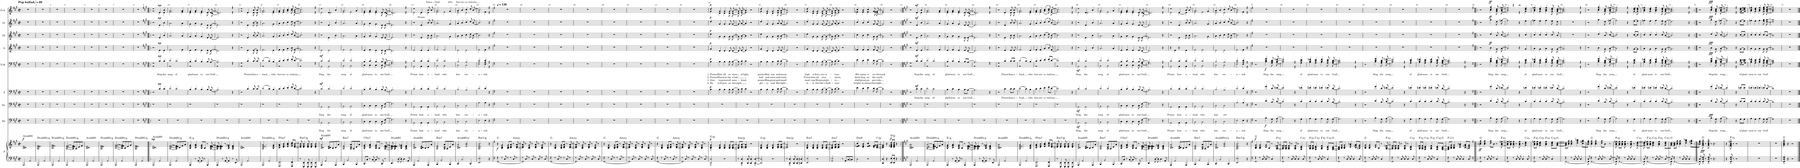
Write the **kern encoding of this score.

**kern	**kern	**dynam	**harte	**kern	**text	**dynam	**kern	**text	**dynam	**kern	**text	**dynam	**kern	**text	**text	**text	**text	**dynam	**kern	**dynam	**kern	**dynam	**kern	**dynam	**kern	**text	**dynam
*part9	*part9	*part9	*part9	*part8	*part8	*part8	*part7	*part7	*part7	*part6	*part6	*part6	*part5	*part5	*part5	*part5	*part5	*part5	*part4	*part4	*part3	*part3	*part2	*part2	*part1	*part1	*part1
*staff10	*staff9	*staff9/10	*	*staff8	*staff8	*staff8	*staff7	*staff7	*staff7	*staff6	*staff6	*staff6	*staff5	*staff5	*staff5	*staff5	*staff5	*staff5	*staff4	*staff4	*staff3	*staff3	*staff2	*staff2	*staff1	*staff1	*staff1
*I"P	*	*	*	*I"B2	*	*	*I"B1	*	*	*I"T	*	*	*I"T+B	*	*	*	*	*	*I"A	*	*I"S2	*	*I"S1	*	*I"S+A	*	*
*I'P	*	*	*	*I'B2	*	*	*I'B1	*	*	*I'T	*	*	*I'T+B	*	*	*	*	*	*I'A	*	*I'S2	*	*I'S1	*	*I'S+A	*	*
*clefF4	*clefG2	*	*	*clefF4	*	*	*clefF4	*	*	*clefF4	*	*	*clefF4	*	*	*	*	*	*clefG2	*	*clefG2	*	*clefG2	*	*clefG2	*	*
*k[f#c#g#]	*k[f#c#g#]	*	*	*k[f#c#g#]	*	*	*k[f#c#g#]	*	*	*k[f#c#g#]	*	*	*k[f#c#g#]	*	*	*	*	*	*k[f#c#g#]	*	*k[f#c#g#]	*	*k[f#c#g#]	*	*k[f#c#g#]	*	*
*A:	*A:	*	*	*A:	*	*	*A:	*	*	*A:	*	*	*A:	*	*	*	*	*	*A:	*	*A:	*	*A:	*	*A:	*	*
*M2/2	*M2/2	*	*	*M2/2	*	*	*M2/2	*	*	*M2/2	*	*	*M2/2	*	*	*	*	*	*M2/2	*	*M2/2	*	*M2/2	*	*M2/2	*	*
*met(c|)	*met(c|)	*	*	*met(c|)	*	*	*met(c|)	*	*	*met(c|)	*	*	*met(c|)	*	*	*	*	*	*met(c|)	*	*met(c|)	*	*met(c|)	*	*met(c|)	*	*
*MM136	*MM136	*	*	*MM136	*	*	*MM136	*	*	*MM136	*	*	*MM136	*	*	*	*	*	*MM136	*	*MM136	*	*MM136	*	*MM136	*	*
=1	=1	=1	=1	=1	=1	=1	=1	=1	=1	=1	=1	=1	=1	=1	=1	=1	=1	=1	=1	=1	=1	=1	=1	=1	=1	=1	=1
!	!	!	!	!	!	!	!	!	!	!	!	!	!	!	!	!	!	!	!	!	!	!	!	!	!LO:TX:a:B:t=Pop ballad	!	!
!	!	!LO:DY:a	!	!	!	!	!	!	!	!	!	!	!	!	!	!	!	!	!	!	!	!	!	!	!	!	!
2AAA/	1B 1c# 1e	f	A:maj(9)	1r	.	.	1r	.	.	1r	.	.	1r	.	.	.	.	.	1r	.	1r	.	1r	.	1r	.	.
2AA/	.	.	.	.	.	.	.	.	.	.	.	.	.	.	.	.	.	.	.	.	.	.	.	.	.	.	.
=2	=2	=2	=2	=2	=2	=2	=2	=2	=2	=2	=2	=2	=2	=2	=2	=2	=2	=2	=2	=2	=2	=2	=2	=2	=2	=2	=2
2AAA/	1A 1d 1e 1f#	.	D:maj(9)/5	1r	.	.	1r	.	.	1r	.	.	1r	.	.	.	.	.	1r	.	1r	.	1r	.	1r	.	.
2AA/	.	.	.	.	.	.	.	.	.	.	.	.	.	.	.	.	.	.	.	.	.	.	.	.	.	.	.
=3	=3	=3	=3	=3	=3	=3	=3	=3	=3	=3	=3	=3	=3	=3	=3	=3	=3	=3	=3	=3	=3	=3	=3	=3	=3	=3	=3
2AAA/	1B 1e 1f# 1g#	.	E:maj(9)/4	1r	.	.	1r	.	.	1r	.	.	1r	.	.	.	.	.	1r	.	1r	.	1r	.	1r	.	.
2AA/	.	.	.	.	.	.	.	.	.	.	.	.	.	.	.	.	.	.	.	.	.	.	.	.	.	.	.
=4	=4	=4	=4	=4	=4	=4	=4	=4	=4	=4	=4	=4	=4	=4	=4	=4	=4	=4	=4	=4	=4	=4	=4	=4	=4	=4	=4
2AAA/	[2A/ [2d/ 2e/ [2f#/	.	D:maj(9)/5	1r	.	.	1r	.	.	1r	.	.	1r	.	.	.	.	.	1r	.	1r	.	1r	.	1r	.	.
2AA/	8A/] 8d/] 8e/ 8f#/]L	.	.	.	.	.	.	.	.	.	.	.	.	.	.	.	.	.	.	.	.	.	.	.	.	.	.
.	8A/	.	.	.	.	.	.	.	.	.	.	.	.	.	.	.	.	.	.	.	.	.	.	.	.	.	.
.	8d/	.	.	.	.	.	.	.	.	.	.	.	.	.	.	.	.	.	.	.	.	.	.	.	.	.	.
.	8f#/J	.	.	.	.	.	.	.	.	.	.	.	.	.	.	.	.	.	.	.	.	.	.	.	.	.	.
=5	=5	=5	=5	=5	=5	=5	=5	=5	=5	=5	=5	=5	=5	=5	=5	=5	=5	=5	=5	=5	=5	=5	=5	=5	=5	=5	=5
2AAA/	1B 1c# 1e	.	A:maj(9)	1r	.	.	1r	.	.	1r	.	.	1r	.	.	.	.	.	1r	.	1r	.	1r	.	1r	.	.
2AA/	.	.	.	.	.	.	.	.	.	.	.	.	.	.	.	.	.	.	.	.	.	.	.	.	.	.	.
=6	=6	=6	=6	=6	=6	=6	=6	=6	=6	=6	=6	=6	=6	=6	=6	=6	=6	=6	=6	=6	=6	=6	=6	=6	=6	=6	=6
2AAA/	1A 1d 1e 1f#	.	D:maj(9)/5	1r	.	.	1r	.	.	1r	.	.	1r	.	.	.	.	.	1r	.	1r	.	1r	.	1r	.	.
2AA/	.	.	.	.	.	.	.	.	.	.	.	.	.	.	.	.	.	.	.	.	.	.	.	.	.	.	.
=7	=7	=7	=7	=7	=7	=7	=7	=7	=7	=7	=7	=7	=7	=7	=7	=7	=7	=7	=7	=7	=7	=7	=7	=7	=7	=7	=7
2AAA/	[2B/ [2e/ [2f#/ [2g#/	.	E:maj(9)/4	1r	.	.	1r	.	.	1r	.	.	1r	.	.	.	.	.	1r	.	1r	.	1r	.	1r	.	.
2AA/	8B/] 8e/] 8f#/] 8g#/]L	.	.	.	.	.	.	.	.	.	.	.	.	.	.	.	.	.	.	.	.	.	.	.	.	.	.
.	8B/	.	.	.	.	.	.	.	.	.	.	.	.	.	.	.	.	.	.	.	.	.	.	.	.	.	.
.	8e/	.	.	.	.	.	.	.	.	.	.	.	.	.	.	.	.	.	.	.	.	.	.	.	.	.	.
.	8g#/J	.	.	.	.	.	.	.	.	.	.	.	.	.	.	.	.	.	.	.	.	.	.	.	.	.	.
=8	=8	=8	=8	=8	=8	=8	=8	=8	=8	=8	=8	=8	=8	=8	=8	=8	=8	=8	=8	=8	=8	=8	=8	=8	=8	=8	=8
2AAA/	1A 1d 1e 1f#	.	D:maj(9)/5	1r	.	.	1r	.	.	1r	.	.	1r	.	.	.	.	.	1r	.	1r	.	1r	.	1r	.	.
2AA/	.	.	.	.	.	.	.	.	.	.	.	.	.	.	.	.	.	.	.	.	.	.	.	.	.	.	.
=9!|:	=9!|:	=9!|:	=9!|:	=9!|:	=9!|:	=9!|:	=9!|:	=9!|:	=9!|:	=9!|:	=9!|:	=9!|:	=9!|:	=9!|:	=9!|:	=9!|:	=9!|:	=9!|:	=9!|:	=9!|:	=9!|:	=9!|:	=9!|:	=9!|:	=9!|:	=9!|:	=9!|:
*	*	*	*	*k[f#c#g#]	*	*	*k[f#c#g#]	*	*	*k[f#c#g#]	*	*	*k[f#c#g#]	*	*	*	*	*	*k[f#c#g#]	*	*k[f#c#g#]	*	*k[f#c#g#]	*	*k[f#c#g#]	*	*
*	*	*	*	*A:	*	*	*A:	*	*	*A:	*	*	*A:	*	*	*	*	*	*A:	*	*A:	*	*A:	*	*A:	*	*
*	*	*	*	*	*	*	*	*	*	*	*	*	*^	*	*	*	*	*	*	*	*	*	*	*	*^	*	*
!	!	!LO:DY:a	!	!	!	!	!	!	!	!	!	!	!	!	!	!	!	!	!	!	!	!	!	!	!	!	!	!	!
2AAA/	1B 1c# 1e	mp	A:maj(9)	1r	.	.	1r	.	.	2r	.	.	2r	1r	.	.	.	.	.	2r	.	2r	.	2r	.	2r	2r	.	.
!	!	!	!	!	!	!	!	!	!	!	!	!LO:DY:a	!	!	!LO:LY:b	!	!	!	!LO:DY:a	!	!LO:DY:a	!	!	!	!LO:DY:a	!	!	!	!LO:DY:a
2AA/	.	.	.	.	.	.	.	.	.	4c#/	.	mp	4c#/	.	Sing	.	.	.	mp	4e\	mp	4e/	.	4e\	mp	4e/	4e\	.	mp
!	!	!	!	!	!	!	!	!	!	!	!	!	!	!	!LO:LY:b	!	!	!	!	!	!	!	!	!	!	!	!	!	!
.	.	.	.	.	.	.	.	.	.	4c#/	.	.	4c#/	.	the	.	.	.	.	4e\	.	4b/	.	4b\	.	4b/	4e\	.	.
=10	=10	=10	=10	=10	=10	=10	=10	=10	=10	=10	=10	=10	=10	=10	=10	=10	=10	=10	=10	=10	=10	=10	=10	=10	=10	=10	=10	=10	=10
!	!	!	!	!	!	!	!	!	!	!	!	!	!	!	!LO:LY:b	!	!	!	!	!	!	!	!	!	!	!	!	!	!
2AAA/	[2A/ [2d/ [2e/ [2f#/	.	D:maj(9)/5	1r	.	.	1r	.	.	2d/	.	.	2d/	1r	song	.	.	.	.	2.f#\	.	2.a/	.	2.a\	.	2.a/	2.f#\	.	.
!	!	!	!	!	!	!	!	!	!	!	!	!	!	!	!LO:LY:b	!	!	!	!	!	!	!	!	!	!	!	!	!	!
2AA/	8A/] 8d/] 8e/] 8f#/]L	.	.	.	.	.	.	.	.	2c#/	.	.	2c#/	.	of	.	.	.	.	.	.	.	.	.	.	.	.	.	.
.	8c#/	.	.	.	.	.	.	.	.	.	.	.	.	.	.	.	.	.	.	.	.	.	.	.	.	.	.	.	.
.	8f#/	.	.	.	.	.	.	.	.	.	.	.	.	.	.	.	.	.	.	4f#\	.	4a/	.	4a\	.	4a/	4f#\	.	.
.	8a/J	.	.	.	.	.	.	.	.	.	.	.	.	.	.	.	.	.	.	.	.	.	.	.	.	.	.	.	.
=11	=11	=11	=11	=11	=11	=11	=11	=11	=11	=11	=11	=11	=11	=11	=11	=11	=11	=11	=11	=11	=11	=11	=11	=11	=11	=11	=11	=11	=11
!	!	!	!	!	!	!	!	!	!	!	!	!	!	!	!LO:LY:b	!	!	!	!	!	!	!	!	!	!	!	!	!	!
4AAA/	4B/ 4e/ 4g#/	.	E:maj/4	1r	.	.	1r	.	.	4B/	.	.	4B/	1r	glad-	.	.	.	.	4e\	.	4g#/	.	4g#\	.	4g#/	4e\	.	.
!	!	!	!	!	!	!	!	!	!	!	!	!	!	!	!LO:LY:b	!	!	!	!	!	!	!	!	!	!	!	!	!	!
8r	4c#/ 4f#/ 4a/	.	.	.	.	.	.	.	.	4c#/	.	.	4c#/	.	-ness	.	.	.	.	4f#\	.	4a/	.	4a\	.	4a/	4f#\	.	.
[8AA/	.	.	.	.	.	.	.	.	.	.	.	.	.	.	.	.	.	.	.	.	.	.	.	.	.	.	.	.	.
!	!	!	!	!	!	!	!	!	!	!	!	!	!	!	!LO:LY:b	!	!	!	!	!	!	!	!	!	!	!	!	!	!
8AA/]	8B/ 8e/ 8g#/L	.	.	.	.	.	.	.	.	4B/	.	.	4B/	.	to	.	.	.	.	4e\	.	4g#/	.	4g#\	.	4g#/	4e\	.	.
8r	8B/J	.	.	.	.	.	.	.	.	.	.	.	.	.	.	.	.	.	.	.	.	.	.	.	.	.	.	.	.
!	!	!	!	!	!	!	!	!	!	!	!	!	!	!	!LO:LY:b	!	!	!	!	!	!	!	!	!	!	!	!	!	!
4AAA/	8r	.	.	.	.	.	.	.	.	8B/	.	.	8B/	.	our	.	.	.	.	8e\	.	8e/	.	8e\	.	8e/	8e\	.	.
!	!	!	!	!	!	!	!	!	!	!	!	!	!	!	!LO:LY:b	!	!	!	!	!	!	!	!	!	!	!	!	!	!
.	[8A/ [8d/ [8e/ [8f#/	.	.	.	.	.	.	.	.	[8A/	.	.	[8A/	.	God!	.	.	.	.	[8d\	.	[8e/	.	[8e\	.	[8e/	[8d\	.	.
=12	=12	=12	=12	=12	=12	=12	=12	=12	=12	=12	=12	=12	=12	=12	=12	=12	=12	=12	=12	=12	=12	=12	=12	=12	=12	=12	=12	=12	=12
4AAA/	8A/] 8d/] 8e/] 8f#/]	.	D:maj(9)/5	1r	.	.	1r	.	.	2.A/]	.	.	2.A/]	1r	.	.	.	.	.	2.d\]	.	2.e/]	.	2.e\]	.	2.e/]	2.d\]	.	.
.	4A/ 4d/ 4e/ 4f#/	.	.	.	.	.	.	.	.	.	.	.	.	.	.	.	.	.	.	.	.	.	.	.	.	.	.	.	.
8r	.	.	.	.	.	.	.	.	.	.	.	.	.	.	.	.	.	.	.	.	.	.	.	.	.	.	.	.	.
[8AA/	8r	.	.	.	.	.	.	.	.	.	.	.	.	.	.	.	.	.	.	.	.	.	.	.	.	.	.	.	.
4AA/]	4B/ 4e/ 4gn/	.	.	.	.	.	.	.	.	.	.	.	.	.	.	.	.	.	.	.	.	.	.	.	.	.	.	.	.
8r	4A/ 4d/ 4f#/	.	.	.	.	.	.	.	.	4r	.	.	4r	.	.	.	.	.	.	4r	.	4r	.	4r	.	4r	4r	.	.
8EE/	.	.	.	.	.	.	.	.	.	.	.	.	.	.	.	.	.	.	.	.	.	.	.	.	.	.	.	.	.
=13	=13	=13	=13	=13	=13	=13	=13	=13	=13	=13	=13	=13	=13	=13	=13	=13	=13	=13	=13	=13	=13	=13	=13	=13	=13	=13	=13	=13	=13
2AAA/	1B 1c# 1e	.	A:maj(9)	1r	.	.	1r	.	.	2r	.	.	2r	1r	.	.	.	.	.	2r	.	2r	.	2r	.	2r	2r	.	.
!	!	!	!	!	!	!	!	!	!	!	!	!	!	!	!LO:LY:b	!	!	!	!	!	!	!	!	!	!	!	!	!	!
2AA/	.	.	.	.	.	.	.	.	.	4c#/	.	.	4c#/	.	Praise	.	.	.	.	4e\	.	4e/	.	4e\	.	4e/	4e\	.	.
!	!	!	!	!	!	!	!	!	!	!	!	!	!	!	!LO:LY:b	!	!	!	!	!	!	!	!	!	!	!	!	!	!
.	.	.	.	.	.	.	.	.	.	8c#/	.	.	8c#/	.	him	.	.	.	.	[8e\	.	[8b/	.	[8b\	.	8b/	8e\	.	.
!	!	!	!	!	!	!	!	!	!	!	!	!	!	!	!LO:LY:b	!	!	!	!	!	!	!	!	!	!	!	!	!	!
.	.	.	.	.	.	.	.	.	.	8c#/	.	.	8c#/	.	a-	.	.	.	.	8e\]	.	8b/]	.	8b\]	.	8b/	8e\	.	.
=14	=14	=14	=14	=14	=14	=14	=14	=14	=14	=14	=14	=14	=14	=14	=14	=14	=14	=14	=14	=14	=14	=14	=14	=14	=14	=14	=14	=14	=14
!	!	!	!	!	!	!	!	!	!	!	!	!	!	!	!LO:LY:b	!	!	!	!	!	!	!	!	!	!	!	!	!	!
2AAA/	2.A/ 2.d/ 2.e/ 2.f#/ 2.a/	.	D:maj(9)/5	1r	.	.	1r	.	.	(>2d/	.	.	(>2d/	1r	-loud	.	.	.	.	2.f#\	.	2.a/	.	2.a\	.	2.a/	2.f#\	.	.
2AA/	.	.	.	.	.	.	.	.	.	4c#/)	.	.	4c#/)	.	.	.	.	.	.	.	.	.	.	.	.	.	.	.	.
!	!	!	!	!	!	!	!	!	!	!	!	!	!	!	!LO:LY:b	!	!	!	!	!	!	!	!	!	!	!	!	!	!
.	4B/ 4e/ 4g#/	.	.	.	.	.	.	.	.	4B/	.	.	4B/	.	who	.	.	.	.	4e\	.	4g#/	.	4g#\	.	4g#/	4e\	.	.
=15	=15	=15	=15	=15	=15	=15	=15	=15	=15	=15	=15	=15	=15	=15	=15	=15	=15	=15	=15	=15	=15	=15	=15	=15	=15	=15	=15	=15	=15
!	!	!	!LO:H:kt=m7	!	!	!	!	!	!	!	!	!	!	!	!LO:LY:b	!	!	!	!	!	!	!	!	!	!	!	!	!	!
2.FFF#/ 2.FF#/	4c#/ 4f#/ 4a/	.	F#:min7	1r	.	.	1r	.	.	4c#/	.	.	4c#/	1r	has	.	.	.	.	4f#\	.	4a/	.	4a\	.	4a/	4f#\	.	.
!	!	!	!	!	!	!	!	!	!	!	!	!	!	!	!LO:LY:b	!	!	!	!	!	!	!	!	!	!	!	!	!	!
.	4d/ 4f#/ 4b/	.	.	.	.	.	.	.	.	4d/	.	.	4d/	.	cre-	.	.	.	.	4f#\	.	4b/	.	4b\	.	4b/	4f#\	.	.
!	!	!	!	!	!	!	!	!	!	!	!	!	!	!	!LO:LY:b	!	!	!	!	!	!	!	!	!	!	!	!	!	!
.	4e/ 4a/ 4cc#/	.	.	.	.	.	.	.	.	4e/	.	.	4e/	.	-a-	.	.	.	.	4a\	.	4cc#/	.	4cc#\	.	4cc#/	4a\	.	.
!	!	!	!	!	!	!	!	!	!	!	!	!	!	!	!LO:LY:b	!	!	!	!	!	!	!	!	!	!	!	!	!	!
4FFF#/ 4FF#/	8f#/ 8b/ 8dd/L	.	.	.	.	.	.	.	.	8f#/	.	.	8f#/	.	-ted	.	.	.	.	8b\	.	8dd/	.	8dd\	.	8dd/	8b\	.	.
!	!	!	!	!	!	!	!	!	!	!	!	!	!	!	!LO:LY:b	!	!	!	!	!	!	!	!	!	!	!	!	!	!
.	[8d/ [8f#/ [8b/J	.	.	.	.	.	.	.	.	[8d/	.	.	[8d/	.	you.	.	.	.	.	[8f#\	.	[8b/	.	[8b\	.	[8b/	[8f#\	.	.
=16	=16	=16	=16	=16	=16	=16	=16	=16	=16	=16	=16	=16	=16	=16	=16	=16	=16	=16	=16	=16	=16	=16	=16	=16	=16	=16	=16	=16	=16
!	!	!	!LO:H:kt=m7	!	!	!	!	!	!	!	!	!	!	!	!	!	!	!	!	!	!	!	!	!	!	!	!	!	!
8r	8d/] 8f#/] 8b/]	.	B:min7/4	1r	.	.	1r	.	.	2.d/]	.	.	2.d/]	1r	.	.	.	.	.	2.f#\]	.	2.b/]	.	2.b\]	.	2.b/]	2.f#\]	.	.
4EEE/ 4EE/	4d/ 4f#/ 4b/	.	.	.	.	.	.	.	.	.	.	.	.	.	.	.	.	.	.	.	.	.	.	.	.	.	.	.	.
8EEE/ 8EE/	8d/ 8f#/ 8b/	.	.	.	.	.	.	.	.	.	.	.	.	.	.	.	.	.	.	.	.	.	.	.	.	.	.	.	.
4EEE/ 4EE/	4d/ 4f#/ 4b/	.	.	.	.	.	.	.	.	.	.	.	.	.	.	.	.	.	.	.	.	.	.	.	.	.	.	.	.
4EEE/ 4EE/	4d/ 4f#/ 4b/	.	.	.	.	.	.	.	.	4r	.	.	4r	.	.	.	.	.	.	4r	.	4r	.	4r	.	4r	4r	.	.
=17	=17	=17	=17	=17	=17	=17	=17	=17	=17	=17	=17	=17	=17	=17	=17	=17	=17	=17	=17	=17	=17	=17	=17	=17	=17	=17	=17	=17	=17
!	!	!LO:DY:a	!	!	!LO:LY:b	!	!	!LO:LY:b	!	!	!	!LO:DY:a	!	!	!LO:LY:b	!	!	!	!LO:DY:a	!	!	!	!	!	!	!	!	!	!
4AAA/	2B/ 2c#/ 2e/ 2a/	mf	A:maj(9)	2AA\	Sing	.	2AA\	Sing	.	2c#/	.	mf	2c#/	2AA\	Sing	.	.	.	mf	2e\	.	2r	.	2r	.	2r	2e\	.	.
2AA/	.	.	.	.	.	.	.	.	.	.	.	.	.	.	.	.	.	.	.	.	.	.	.	.	.	.	.	.	.
!	!	!	!	!	!LO:LY:b	!	!	!LO:LY:b	!	!	!	!	!	!	!LO:LY:b	!	!	!	!	!	!	!	!	!	!	!	!	!	!
.	8B/ 8c#/ 8e/L	.	.	2AA\	the	.	2AA\	the	.	2c#/	.	.	2c#/	2AA\	the	.	.	.	.	2e\	.	4e\	.	4e/	.	4e/	2e\	.	.
.	8B/	.	.	.	.	.	.	.	.	.	.	.	.	.	.	.	.	.	.	.	.	.	.	.	.	.	.	.	.
4AAA/	8c#/	.	.	.	.	.	.	.	.	.	.	.	.	.	.	.	.	.	.	.	.	4b\	.	4b/	.	4b/	.	.	.
.	8a/J	.	.	.	.	.	.	.	.	.	.	.	.	.	.	.	.	.	.	.	.	.	.	.	.	.	.	.	.
=18	=18	=18	=18	=18	=18	=18	=18	=18	=18	=18	=18	=18	=18	=18	=18	=18	=18	=18	=18	=18	=18	=18	=18	=18	=18	=18	=18	=18	=18
!	!	!	!LO:H:kt=m7	!	!LO:LY:b	!	!	!LO:LY:b	!	!	!	!	!	!	!LO:LY:b	!	!	!	!	!	!	!	!	!	!	!	!	!	!
4BBB/	2A/ 2d/ 2f#/	.	B:min7	2BB\	song	.	2BB\	song	.	2d/	.	.	2d/	2BB\	song	.	.	.	.	2f#\	.	2.a\	.	2.a/	.	2.a/	2f#\	.	.
2BB/	.	.	.	.	.	.	.	.	.	.	.	.	.	.	.	.	.	.	.	.	.	.	.	.	.	.	.	.	.
!	!	!	!	!	!LO:LY:b	!	!	!LO:LY:b	!	!	!	!	!	!	!LO:LY:b	!	!	!	!	!	!	!	!	!	!	!	!	!	!
.	8A/ 8d/ 8a/L	.	.	2BB\	of	.	2BB\	of	.	2d/	.	.	2d/	2BB\	of	.	.	.	.	2f#\	.	.	.	.	.	.	2f#\	.	.
.	8A/	.	.	.	.	.	.	.	.	.	.	.	.	.	.	.	.	.	.	.	.	.	.	.	.	.	.	.	.
4BBB/	8d/	.	.	.	.	.	.	.	.	.	.	.	.	.	.	.	.	.	.	.	.	4a\	.	4a/	.	4a/	.	.	.
.	8a/J	.	.	.	.	.	.	.	.	.	.	.	.	.	.	.	.	.	.	.	.	.	.	.	.	.	.	.	.
=19	=19	=19	=19	=19	=19	=19	=19	=19	=19	=19	=19	=19	=19	=19	=19	=19	=19	=19	=19	=19	=19	=19	=19	=19	=19	=19	=19	=19	=19
!	!	!	!LO:H:kt=m7	!	!LO:LY:b	!	!	!LO:LY:b	!	!	!	!	!	!	!LO:LY:b	!	!	!	!	!	!	!	!	!	!	!	!	!	!
8CC#/L	4B/ 4e/ 4g#/	.	C#:min7	4C#\	glad-	.	4C#\	glad-	.	4B/	.	.	4B/	4C#\	glad-	.	.	.	.	4e/	.	4g#/	.	4g#\	.	4g#/	4e\	.	.
8C#/J	.	.	.	.	.	.	.	.	.	.	.	.	.	.	.	.	.	.	.	.	.	.	.	.	.	.	.	.	.
!	!	!	!	!	!LO:LY:b	!	!	!LO:LY:b	!	!	!	!	!	!	!LO:LY:b	!	!	!	!	!	!	!	!	!	!	!	!	!	!
8r	4c#/ 4f#/ 4a/	.	.	4C#\	-ness	.	4C#\	-ness	.	4c#/	.	.	4c#/	4C#\	-ness	.	.	.	.	4f#\	.	4a/	.	4a\	.	4a/	4f#\	.	.
[8C#/	.	.	.	.	.	.	.	.	.	.	.	.	.	.	.	.	.	.	.	.	.	.	.	.	.	.	.	.	.
!	!	!	!	!	!LO:LY:b	!	!	!LO:LY:b	!	!	!	!	!	!	!LO:LY:b	!	!	!	!	!	!	!	!	!	!	!	!	!	!
8C#/]	8B/ 8e/ 8g#/L	.	.	4C#\	to	.	4C#\	to	.	4B/	.	.	4B/	4C#\	to	.	.	.	.	4e\	.	4g#/	.	4g#\	.	4g#/	4e\	.	.
8r	8B/J	.	.	.	.	.	.	.	.	.	.	.	.	.	.	.	.	.	.	.	.	.	.	.	.	.	.	.	.
!	!	!	!	!	!LO:LY:b	!	!	!LO:LY:b	!	!	!	!	!	!	!LO:LY:b	!	!	!	!	!	!	!	!	!	!	!	!	!	!
8CC#/	8r	.	.	8C#\	our	.	8C#\	our	.	8B/	.	.	8B/	8C#\	our	.	.	.	.	8e\	.	8e/	.	8e\	.	8e/	8e\	.	.
!	!	!	!	!	!LO:LY:b	!	!	!LO:LY:b	!	!	!	!	!	!	!LO:LY:b	!	!	!	!	!	!	!	!	!	!	!	!	!	!
8r	[8A/ [8d/ [8e/ [8f#/	.	.	[8F#\	God!	.	[8F#\	God!	.	[8A/	.	.	[8A/	[8F#\	God!	.	.	.	.	[8d\	.	[8e/	.	[8e\	.	[8e/	[8d\	.	.
=20	=20	=20	=20	=20	=20	=20	=20	=20	=20	=20	=20	=20	=20	=20	=20	=20	=20	=20	=20	=20	=20	=20	=20	=20	=20	=20	=20	=20	=20
4.DD/	8A/] 8d/] 8e/] 8f#/]	.	D:maj(9)	2.F#\]	.	.	2.F#\]	.	.	2.A/]	.	.	2.A/]	2.F#\]	.	.	.	.	.	2.d\]	.	2.e/]	.	2.e\]	.	2.e/]	2.d\]	.	.
.	4.A/ 4.d/ 4.e/ 4.f#/	.	.	.	.	.	.	.	.	.	.	.	.	.	.	.	.	.	.	.	.	.	.	.	.	.	.	.	.
[8D\	.	.	.	.	.	.	.	.	.	.	.	.	.	.	.	.	.	.	.	.	.	.	.	.	.	.	.	.	.
8D\]	4B/ 4e/ 4gn/	.	.	.	.	.	.	.	.	.	.	.	.	.	.	.	.	.	.	.	.	.	.	.	.	.	.	.	.
4D\	.	.	.	.	.	.	.	.	.	.	.	.	.	.	.	.	.	.	.	.	.	.	.	.	.	.	.	.	.
.	4A/ 4d/ 4f#/	.	.	4r	.	.	4r	.	.	4r	.	.	4r	4r	.	.	.	.	.	4r	.	4r	.	4r	.	4r	4r	.	.
8AA/	.	.	.	.	.	.	.	.	.	.	.	.	.	.	.	.	.	.	.	.	.	.	.	.	.	.	.	.	.
=21	=21	=21	=21	=21	=21	=21	=21	=21	=21	=21	=21	=21	=21	=21	=21	=21	=21	=21	=21	=21	=21	=21	=21	=21	=21	=21	=21	=21	=21
!	!	!	!	!	!LO:LY:b	!	!	!LO:LY:b	!	!	!	!	!	!	!LO:LY:b	!	!	!	!	!	!	!	!	!	!	!	!	!	!
4AAA/	2B/ 2c#/ 2e/ 2a/	.	A:maj(9)	2AA\	Praise	.	2AA\	Praise	.	2c#/	.	.	2c#/	2AA\	Praise	.	.	.	.	2e/	.	2r	.	2r	.	2r	2e\	.	.
2AA/	.	.	.	.	.	.	.	.	.	.	.	.	.	.	.	.	.	.	.	.	.	.	.	.	.	.	.	.	.
!	!	!	!	!	!LO:LY:b	!	!	!LO:LY:b	!	!	!	!	!	!	!LO:LY:b	!	!	!	!	!	!	!	!	!	!	!	!	!LO:LY:b	!
.	8B/ 8c#/ 8e/L	.	.	4AA\	him	.	4AA\	him	.	4c#/	.	.	4c#/	4AA\	him	.	.	.	.	4e/	.	4e/	.	4e/	.	4e/	4e\	Praise	.
.	8B/	.	.	.	.	.	.	.	.	.	.	.	.	.	.	.	.	.	.	.	.	.	.	.	.	.	.	.	.
!	!	!	!	!	!LO:LY:b	!	!	!LO:LY:b	!	!	!	!	!	!	!LO:LY:b	!	!	!	!	!	!	!	!	!	!	!	!	!LO:LY:a	!
4AAA/	8c#/	.	.	4AA\	a-	.	4AA\	a-	.	4c#/	.	.	4c#/	4AA\	a-	.	.	.	.	4e/	.	8b\	.	8b/	.	8b/	4e\	him	.
!	!	!	!	!	!	!	!	!	!	!	!	!	!	!	!	!	!	!	!	!	!	!	!	!	!	!	!	!LO:LY:a	!
.	8a/J	.	.	.	.	.	.	.	.	.	.	.	.	.	.	.	.	.	.	.	.	8b\	.	8b/	.	8b/	.	a-	.
=22	=22	=22	=22	=22	=22	=22	=22	=22	=22	=22	=22	=22	=22	=22	=22	=22	=22	=22	=22	=22	=22	=22	=22	=22	=22	=22	=22	=22	=22
!	!	!	!LO:H:kt=m7	!	!LO:LY:b	!	!	!LO:LY:b	!	!	!	!	!	!	!LO:LY:b	!	!	!	!	!	!	!	!	!	!	!	!	!LO:LY:a	!
4BBB/	2A/ 2d/ 2f#/	.	B:min7	2BB\	-loud	.	2BB\	-loud	.	2d/	.	.	2d/	2BB\	-loud	.	.	.	.	2f#/	.	2.a\	.	2.a/	.	2.a/	2f#\	-loud	.
2BB/	.	.	.	.	.	.	.	.	.	.	.	.	.	.	.	.	.	.	.	.	.	.	.	.	.	.	.	.	.
!	!	!	!	!	!LO:LY:b	!	!	!LO:LY:b	!	!	!	!	!	!	!LO:LY:b	!	!	!	!	!	!	!	!	!	!	!	!	!	!
.	8A/ 8d/ 8a/L	.	.	2BB\	who	.	2BB\	who	.	2c#/	.	.	2c#/	2BB\	who	.	.	.	.	2f#/	.	.	.	.	.	.	2f#\	.	.
.	8A/	.	.	.	.	.	.	.	.	.	.	.	.	.	.	.	.	.	.	.	.	.	.	.	.	.	.	.	.
!	!	!	!	!	!	!	!	!	!	!	!	!	!	!	!	!	!	!	!	!	!	!	!	!	!	!	!	!LO:LY:a	!
4BBB/	8d/	.	.	.	.	.	.	.	.	.	.	.	.	.	.	.	.	.	.	.	.	4g#\	.	4g#/	.	4g#/	.	who	.
.	8a/J	.	.	.	.	.	.	.	.	.	.	.	.	.	.	.	.	.	.	.	.	.	.	.	.	.	.	.	.
=23	=23	=23	=23	=23	=23	=23	=23	=23	=23	=23	=23	=23	=23	=23	=23	=23	=23	=23	=23	=23	=23	=23	=23	=23	=23	=23	=23	=23	=23
!	!	!	!	!	!LO:LY:b	!	!	!LO:LY:b	!	!	!	!	!	!	!LO:LY:b	!	!	!	!	!	!	!	!	!	!	!	!	!LO:LY:a	!
4CC#/	2B/ 2c#/ 2e/ 2a/	.	A:maj(9)/b3	2C#\	has	.	2C#\	has	.	2B/	.	.	2B/	2C#\	has	.	.	.	.	2e\	.	4a\	.	4a/	.	4a/	2e\	has	.
!	!	!	!	!	!	!	!	!	!	!	!	!	!	!	!	!	!	!	!	!	!	!	!	!	!	!	!	!LO:LY:a	!
2C#/	.	.	.	.	.	.	.	.	.	.	.	.	.	.	.	.	.	.	.	.	.	4b\	.	4b/	.	4b/	.	cre-	.
!	!	!	!	!	!LO:LY:b	!	!	!LO:LY:b	!	!	!	!	!	!	!LO:LY:b	!	!	!	!	!	!	!	!	!	!	!	!	!LO:LY:a	!
.	2e/ 2a/ 2cc#/	.	.	2C#\	cre-	.	2C#\	cre-	.	2A/	.	.	2A/	2C#\	cre-	.	.	.	.	2e\	.	4cc#\	.	4cc#/	.	4cc#/	2e\	-a-	.
!	!	!	!	!	!	!	!	!	!	!	!	!	!	!	!	!	!	!	!	!	!	!	!	!	!	!	!	!LO:LY:a	!
4CC#/	.	.	.	.	.	.	.	.	.	.	.	.	.	.	.	.	.	.	.	.	.	8dd\	.	8dd/	.	8dd/	.	-ted	.
!	!	!	!	!	!	!	!	!	!	!	!	!	!	!	!	!	!	!	!	!	!	!	!	!	!	!	!	!LO:LY:a	!
.	.	.	.	.	.	.	.	.	.	.	.	.	.	.	.	.	.	.	.	.	.	[8b\	.	[8b/	.	[8b/	.	you.	.
=24	=24	=24	=24	=24	=24	=24	=24	=24	=24	=24	=24	=24	=24	=24	=24	=24	=24	=24	=24	=24	=24	=24	=24	=24	=24	=24	=24	=24	=24
!	!	!	!LO:H:kt=m7	!	!LO:LY:b	!	!	!LO:LY:b	!	!	!	!	!	!	!LO:LY:b	!	!	!	!	!	!	!	!	!	!	!	!	!	!
2.EE/ 2.E/	2.A/ 2.d/ 2.f#/ 2.b/	.	B:min7/4	2E\	-a-	.	2A\	-a-	.	2d/	.	.	2d/	2E\ 2A\	-a-	.	.	.	.	2f#\	.	2.b\]	.	2.b/]	.	2.b/]	2f#\	.	.
!	!	!	!	!	!LO:LY:b	!	!	!LO:LY:b	!	!	!	!	!	!	!LO:LY:b	!	!	!	!	!	!	!	!	!	!	!	!	!	!
.	.	.	.	4E\	-ted.	.	4A\	-ted.	.	4d/	.	.	4d/	4E\ 4A\	-ted.	.	.	.	.	4f#\	.	.	.	.	.	.	4f#\	.	.
4r	4r	.	.	4r	.	.	4r	.	.	4r	.	.	4r	4r	.	.	.	.	.	4r	.	4r	.	4r	.	4r	4r	.	.
*	*	*	*	*	*	*	*	*	*	*	*	*	*v	*v	*	*	*	*	*	*	*	*	*	*	*	*v	*v	*	*
=25	=25	=25	=25	=25	=25	=25	=25	=25	=25	=25	=25	=25	=25	=25	=25	=25	=25	=25	=25	=25	=25	=25	=25	=25	=25	=25	=25
*k[f#]	*k[f#]	*	*	*k[f#]	*	*	*k[f#]	*	*	*k[f#]	*	*	*k[f#]	*	*	*	*	*	*k[f#]	*	*k[f#]	*	*k[f#]	*	*k[f#]	*	*
*	*	*	*	*	*	*	*	*	*	*	*	*	*	*	*	*	*	*	*	*	*	*	*	*	*MM136	*	*
*^	*	*	*	*	*	*	*	*	*	*	*	*	*^	*	*	*	*	*	*	*	*	*	*	*	*^	*	*
!	!	!	!LO:DY:b	!	!	!	!	!	!	!	!	!	!	!	!	!	!	!	!	!	!	!	!	!	!	!	!	!	!	!
*	*	*	*	*	*	*	*	*	*	*	*	*	*	*v	*v	*	*	*	*	*	*	*	*	*	*	*	*v	*v	*	*
4r	[1GG	4r	f	G:maj	1r	.	.	1r	.	.	1r	.	.	1r	.	.	.	.	.	1r	.	1r	.	1r	.	1r	.	.
8r	.	4B/ 4d/ 4g/	.	.	.	.	.	.	.	.	.	.	.	.	.	.	.	.	.	.	.	.	.	.	.	.	.	.
8D/	.	.	.	.	.	.	.	.	.	.	.	.	.	.	.	.	.	.	.	.	.	.	.	.	.	.	.	.
8r	.	8B/ 8d/ 8g/L	.	.	.	.	.	.	.	.	.	.	.	.	.	.	.	.	.	.	.	.	.	.	.	.	.	.
8r	.	8c/ 8e/ 8a/J	.	.	.	.	.	.	.	.	.	.	.	.	.	.	.	.	.	.	.	.	.	.	.	.	.	.
!	!	!	!	!LO:H:kt=m	!	!	!	!	!	!	!	!	!	!	!	!	!	!	!	!	!	!	!	!	!	!	!	!
8D/	.	8r	.	A:min/b7	.	.	.	.	.	.	.	.	.	.	.	.	.	.	.	.	.	.	.	.	.	.	.	.
8r	.	[8c/ [8e/ [8a/	.	.	.	.	.	.	.	.	.	.	.	.	.	.	.	.	.	.	.	.	.	.	.	.	.	.
=26	=26	=26	=26	=26	=26	=26	=26	=26	=26	=26	=26	=26	=26	=26	=26	=26	=26	=26	=26	=26	=26	=26	=26	=26	=26	=26	=26	=26
8r	1GG]	8c/] 8e/] 8a/]	.	.	1r	.	.	1r	.	.	1r	.	.	1r	.	.	.	.	.	1r	.	1r	.	1r	.	1r	.	.
8D/	.	8r	.	.	.	.	.	.	.	.	.	.	.	.	.	.	.	.	.	.	.	.	.	.	.	.	.	.
8r	.	8B/ 8d/ 8g/	.	.	.	.	.	.	.	.	.	.	.	.	.	.	.	.	.	.	.	.	.	.	.	.	.	.
8D/	.	8r	.	.	.	.	.	.	.	.	.	.	.	.	.	.	.	.	.	.	.	.	.	.	.	.	.	.
8r	.	8c/ 8e/ 8a/	.	.	.	.	.	.	.	.	.	.	.	.	.	.	.	.	.	.	.	.	.	.	.	.	.	.
8D/	.	8r	.	.	.	.	.	.	.	.	.	.	.	.	.	.	.	.	.	.	.	.	.	.	.	.	.	.
8r	.	8B/ 8d/ 8g/	.	.	.	.	.	.	.	.	.	.	.	.	.	.	.	.	.	.	.	.	.	.	.	.	.	.
8D/	.	8r	.	.	.	.	.	.	.	.	.	.	.	.	.	.	.	.	.	.	.	.	.	.	.	.	.	.
=27	=27	=27	=27	=27	=27	=27	=27	=27	=27	=27	=27	=27	=27	=27	=27	=27	=27	=27	=27	=27	=27	=27	=27	=27	=27	=27	=27	=27
4r	[1GG	4r	.	G:maj	1r	.	.	1r	.	.	1r	.	.	1r	.	.	.	.	.	1r	.	1r	.	1r	.	1r	.	.
8r	.	4B/ 4d/ 4g/	.	.	.	.	.	.	.	.	.	.	.	.	.	.	.	.	.	.	.	.	.	.	.	.	.	.
8D/	.	.	.	.	.	.	.	.	.	.	.	.	.	.	.	.	.	.	.	.	.	.	.	.	.	.	.	.
8r	.	8B/ 8d/ 8g/L	.	.	.	.	.	.	.	.	.	.	.	.	.	.	.	.	.	.	.	.	.	.	.	.	.	.
8r	.	8c/ 8e/ 8a/J	.	.	.	.	.	.	.	.	.	.	.	.	.	.	.	.	.	.	.	.	.	.	.	.	.	.
8D/	.	8r	.	.	.	.	.	.	.	.	.	.	.	.	.	.	.	.	.	.	.	.	.	.	.	.	.	.
!	!	!	!	!LO:H:kt=m	!	!	!	!	!	!	!	!	!	!	!	!	!	!	!	!	!	!	!	!	!	!	!	!
8r	.	[8c/ [8e/ [8a/	.	A:min/b7	.	.	.	.	.	.	.	.	.	.	.	.	.	.	.	.	.	.	.	.	.	.	.	.
=28	=28	=28	=28	=28	=28	=28	=28	=28	=28	=28	=28	=28	=28	=28	=28	=28	=28	=28	=28	=28	=28	=28	=28	=28	=28	=28	=28	=28
8r	1GG]	8c/] 8e/] 8a/]	.	.	1r	.	.	1r	.	.	1r	.	.	1r	.	.	.	.	.	1r	.	1r	.	1r	.	1r	.	.
8D/	.	8r	.	.	.	.	.	.	.	.	.	.	.	.	.	.	.	.	.	.	.	.	.	.	.	.	.	.
8r	.	8B/ 8d/ 8g/	.	.	.	.	.	.	.	.	.	.	.	.	.	.	.	.	.	.	.	.	.	.	.	.	.	.
8D/	.	8r	.	.	.	.	.	.	.	.	.	.	.	.	.	.	.	.	.	.	.	.	.	.	.	.	.	.
8r	.	8c/ 8e/ 8a/	.	.	.	.	.	.	.	.	.	.	.	.	.	.	.	.	.	.	.	.	.	.	.	.	.	.
8D/	.	8r	.	.	.	.	.	.	.	.	.	.	.	.	.	.	.	.	.	.	.	.	.	.	.	.	.	.
8r	.	8B/ 8d/ 8g/	.	.	.	.	.	.	.	.	.	.	.	.	.	.	.	.	.	.	.	.	.	.	.	.	.	.
8D/	.	8r	.	.	.	.	.	.	.	.	.	.	.	.	.	.	.	.	.	.	.	.	.	.	.	.	.	.
=29	=29	=29	=29	=29	=29	=29	=29	=29	=29	=29	=29	=29	=29	=29	=29	=29	=29	=29	=29	=29	=29	=29	=29	=29	=29	=29	=29	=29
4r	[1GG	4r	.	G:maj	1r	.	.	1r	.	.	1r	.	.	1r	.	.	.	.	.	1r	.	1r	.	1r	.	1r	.	.
8r	.	4B/ 4d/ 4g/	.	.	.	.	.	.	.	.	.	.	.	.	.	.	.	.	.	.	.	.	.	.	.	.	.	.
8D/	.	.	.	.	.	.	.	.	.	.	.	.	.	.	.	.	.	.	.	.	.	.	.	.	.	.	.	.
8r	.	8B/ 8d/ 8g/L	.	.	.	.	.	.	.	.	.	.	.	.	.	.	.	.	.	.	.	.	.	.	.	.	.	.
8r	.	8c/ 8e/ 8a/J	.	.	.	.	.	.	.	.	.	.	.	.	.	.	.	.	.	.	.	.	.	.	.	.	.	.
!	!	!	!	!LO:H:kt=m	!	!	!	!	!	!	!	!	!	!	!	!	!	!	!	!	!	!	!	!	!	!	!	!
8D/	.	8r	.	A:min/b7	.	.	.	.	.	.	.	.	.	.	.	.	.	.	.	.	.	.	.	.	.	.	.	.
8r	.	[8c/ [8e/ [8a/	.	.	.	.	.	.	.	.	.	.	.	.	.	.	.	.	.	.	.	.	.	.	.	.	.	.
=30	=30	=30	=30	=30	=30	=30	=30	=30	=30	=30	=30	=30	=30	=30	=30	=30	=30	=30	=30	=30	=30	=30	=30	=30	=30	=30	=30	=30
8r	1GG]	8c/] 8e/] 8a/]	.	.	1r	.	.	1r	.	.	1r	.	.	1r	.	.	.	.	.	1r	.	1r	.	1r	.	1r	.	.
8D/	.	8r	.	.	.	.	.	.	.	.	.	.	.	.	.	.	.	.	.	.	.	.	.	.	.	.	.	.
8r	.	8B/ 8d/ 8g/	.	.	.	.	.	.	.	.	.	.	.	.	.	.	.	.	.	.	.	.	.	.	.	.	.	.
8D/	.	8r	.	.	.	.	.	.	.	.	.	.	.	.	.	.	.	.	.	.	.	.	.	.	.	.	.	.
8r	.	8c/ 8e/ 8a/	.	.	.	.	.	.	.	.	.	.	.	.	.	.	.	.	.	.	.	.	.	.	.	.	.	.
8D/	.	8r	.	.	.	.	.	.	.	.	.	.	.	.	.	.	.	.	.	.	.	.	.	.	.	.	.	.
8r	.	8B/ 8d/ 8g/	.	.	.	.	.	.	.	.	.	.	.	.	.	.	.	.	.	.	.	.	.	.	.	.	.	.
8D/	.	8r	.	.	.	.	.	.	.	.	.	.	.	.	.	.	.	.	.	.	.	.	.	.	.	.	.	.
=31	=31	=31	=31	=31	=31	=31	=31	=31	=31	=31	=31	=31	=31	=31	=31	=31	=31	=31	=31	=31	=31	=31	=31	=31	=31	=31	=31	=31
4r	[1GG	4r	.	G:maj	1r	.	.	1r	.	.	1r	.	.	1r	.	.	.	.	.	1r	.	1r	.	1r	.	1r	.	.
8r	.	4B/ 4d/ 4g/	.	.	.	.	.	.	.	.	.	.	.	.	.	.	.	.	.	.	.	.	.	.	.	.	.	.
8D/	.	.	.	.	.	.	.	.	.	.	.	.	.	.	.	.	.	.	.	.	.	.	.	.	.	.	.	.
8r	.	8B/ 8d/ 8g/L	.	.	.	.	.	.	.	.	.	.	.	.	.	.	.	.	.	.	.	.	.	.	.	.	.	.
8r	.	8c/ 8e/ 8a/J	.	.	.	.	.	.	.	.	.	.	.	.	.	.	.	.	.	.	.	.	.	.	.	.	.	.
!	!	!	!	!LO:H:kt=m	!	!	!	!	!	!	!	!	!	!	!	!	!	!	!	!	!	!	!	!	!	!	!	!
8D/	.	8r	.	A:min/b7	.	.	.	.	.	.	.	.	.	.	.	.	.	.	.	.	.	.	.	.	.	.	.	.
8r	.	[8c/ [8e/ [8a/	.	.	.	.	.	.	.	.	.	.	.	.	.	.	.	.	.	.	.	.	.	.	.	.	.	.
=32	=32	=32	=32	=32	=32	=32	=32	=32	=32	=32	=32	=32	=32	=32	=32	=32	=32	=32	=32	=32	=32	=32	=32	=32	=32	=32	=32	=32
8r	1GG]	8c/] 8e/] 8a/]	.	.	1r	.	.	1r	.	.	1r	.	.	1r	.	.	.	.	.	1r	.	1r	.	1r	.	1r	.	.
8D/	.	8r	.	.	.	.	.	.	.	.	.	.	.	.	.	.	.	.	.	.	.	.	.	.	.	.	.	.
8r	.	8B/ 8d/ 8g/	.	.	.	.	.	.	.	.	.	.	.	.	.	.	.	.	.	.	.	.	.	.	.	.	.	.
8D/	.	8r	.	.	.	.	.	.	.	.	.	.	.	.	.	.	.	.	.	.	.	.	.	.	.	.	.	.
8r	.	8c/ 8e/ 8a/	.	.	.	.	.	.	.	.	.	.	.	.	.	.	.	.	.	.	.	.	.	.	.	.	.	.
8D/	.	8r	.	.	.	.	.	.	.	.	.	.	.	.	.	.	.	.	.	.	.	.	.	.	.	.	.	.
8r	.	8B/ 8d/ 8g/	.	.	.	.	.	.	.	.	.	.	.	.	.	.	.	.	.	.	.	.	.	.	.	.	.	.
8D/	.	8r	.	.	.	.	.	.	.	.	.	.	.	.	.	.	.	.	.	.	.	.	.	.	.	.	.	.
*v	*v	*	*	*	*	*	*	*	*	*	*	*	*	*	*	*	*	*	*	*	*	*	*	*	*	*	*	*
=33	=33	=33	=33	=33	=33	=33	=33	=33	=33	=33	=33	=33	=33	=33	=33	=33	=33	=33	=33	=33	=33	=33	=33	=33	=33	=33	=33
!	!	!LO:DY:a	!	!	!	!	!	!	!	!	!	!LO:DY:a	!	!LO:LY:b	!LO:LY:b	!LO:LY:b	!LO:LY:b	!LO:DY:a	!	!LO:DY:a	!	!LO:DY:a	!	!LO:DY:a	!	!	!LO:DY:a
*	*	*	*	*	*	*	*	*	*	*	*	*	*	*	*	*	*	*	*	*	*	*	*	*	*^	*	*
2DD/^ 2D/^	4B/^ 4d/^ 4g/^	p	G:maj/5	1r	.	.	1r	.	.	4B\	.	p	4B\	1. Praise	2. Praise	3. Join	4. He	p	4g/	p	4dd\	p	4dd/	p	4dd/	4g\	.	p
!	!	!	!	!	!	!	!	!	!	!	!	!	!	!LO:LY:b	!LO:LY:b	!LO:LY:b	!LO:LY:b	!	!	!	!	!	!	!	!	!	!	!
.	4B/ 4d/ 4g/	.	.	.	.	.	.	.	.	4B\	.	.	4B\	Him	Him	in	will	.	4d/	.	4g\	.	4g/	.	4g/	4d\	.	.
!	!	!	!	!	!	!	!	!	!	!	!	!	!	!LO:LY:b	!LO:LY:b	!LO:LY:b	!LO:LY:b	!	!	!	!	!	!	!	!	!	!	!
2r	4B/ 4d/ 4g/	.	.	.	.	.	.	.	.	4B\	.	.	4B\	all	stor-	praise	give	.	4d/	.	4g\	.	4g/	.	4g/	4d\	.	.
!	!	!	!	!	!	!	!	!	!	!	!	!	!	!LO:LY:b	!LO:LY:b	!LO:LY:b	!LO:LY:b	!	!	!	!	!	!	!	!	!	!	!
.	8B/ 8d/ 8g/L	.	.	.	.	.	.	.	.	8B\	.	.	8B\	ye	-my	all	us	.	8d/	.	8g\	.	8g/	.	8g/	8d\	.	.
!	!	!	!	!	!	!	!	!	!	!	!	!	!	!LO:LY:b	!LO:LY:b	!LO:LY:b	!LO:LY:b	!	!	!	!	!	!	!	!	!	!	!
.	[8B/ [8d/ [8g/J	.	.	.	.	.	.	.	.	[8B\	.	.	[8B\	stars	wind	man-	strength,	.	[8d/	.	[8g\	.	[8g/	.	[8g/	[8d\	.	.
=34	=34	=34	=34	=34	=34	=34	=34	=34	=34	=34	=34	=34	=34	=34	=34	=34	=34	=34	=34	=34	=34	=34	=34	=34	=34	=34	=34	=34
!	!	!	!LO:H:kt=m	!	!	!	!	!	!	!	!	!	!	!	!	!	!	!	!	!	!	!	!	!	!	!	!	!
8r	8B/] 8d/] 8g/]L	.	A:min/4	1r	.	.	1r	.	.	8B\]	.	.	8B\]	.	.	.	.	.	8d/]	.	8g\]	.	8g/]	.	8g/]	8d\]	.	.
!	!	!	!	!	!	!	!	!	!	!	!	!	!	!LO:LY:b	!	!LO:LY:b	!	!	!	!	!	!	!	!	!	!	!	!
4DD/^ 4D/^	[8c/ [8e/ [8a/J	.	.	.	.	.	.	.	.	8c\	.	.	8c\	of	.	-kind.	.	.	[8e/	.	[8a\	.	[8a/	.	[8a/	[8e\	.	.
!	!	!	!	!	!	!	!	!	!	!	!	!	!	!LO:LY:b	!	!	!	!	!	!	!	!	!	!	!	!	!	!
.	4c/] 4e/] 4a/]	.	.	.	.	.	.	.	.	4c\	.	.	4c\	light,	.	.	.	.	4e/]	.	4a\]	.	4a/]	.	4a/]	4e\]	.	.
8DD/ 8D/	.	.	.	.	.	.	.	.	.	.	.	.	.	.	.	.	.	.	.	.	.	.	.	.	.	.	.	.
4DD/ 4D/	2r	.	.	.	.	.	.	.	.	2r	.	.	2r	.	.	.	.	.	2r	.	2r	.	2r	.	2r	2ryy	.	.
[4DD/^ [4D/^	.	.	.	.	.	.	.	.	.	.	.	.	.	.	.	.	.	.	.	.	.	.	.	.	.	.	.	.
=35	=35	=35	=35	=35	=35	=35	=35	=35	=35	=35	=35	=35	=35	=35	=35	=35	=35	=35	=35	=35	=35	=35	=35	=35	=35	=35	=35	=35
!	!	!	!	!	!	!	!	!	!	!	!	!	!	!LO:LY:b	!LO:LY:b	!LO:LY:b	!LO:LY:b	!	!	!	!	!	!	!	!	!	!	!
2DD/] 2D/]	4B/ 4d/ 4g/	.	G:maj/5	1r	.	.	1r	.	.	4B\	.	.	4B\	praise	hail	praise	glo-	.	4g/	.	4dd\	.	4dd/	.	4dd/	4g\	.	.
!	!	!	!	!	!	!	!	!	!	!	!	!	!	!LO:LY:b	!LO:LY:b	!LO:LY:b	!LO:LY:b	!	!	!	!	!	!	!	!	!	!	!
.	4B/ 4d/ 4g/	.	.	.	.	.	.	.	.	4B\	.	.	4B\	Him	and	Him	-ry	.	4d/	.	4g\	.	4g/	.	4g/	4d\	.	.
!	!	!	!	!	!	!	!	!	!	!	!	!	!	!LO:LY:b	!LO:LY:b	!LO:LY:b	!LO:LY:b	!	!	!	!	!	!	!	!	!	!	!
2r	4B/ 4d/ 4g/	.	.	.	.	.	.	.	.	4B\	.	.	4B\	sun	snow	great	and	.	4d/	.	4g\	.	4g/	.	4g/	4d\	.	.
!	!	!	!	!	!	!	!	!	!	!	!	!	!	!LO:LY:b	!LO:LY:b	!LO:LY:b	!LO:LY:b	!	!	!	!	!	!	!	!	!	!	!
.	8c/ 8e/ 8a/L	.	.	.	.	.	.	.	.	8c\	.	.	8c\	and	and	and	His	.	8e/	.	8a\	.	8a/	.	8a/	8e\	.	.
!	!	!	!	!	!	!	!	!	!	!	!	!	!	!LO:LY:b	!LO:LY:b	!LO:LY:b	!LO:LY:b	!	!	!	!	!	!	!	!	!	!	!
.	[8c/ [8e/ [8a/J	.	.	.	.	.	.	.	.	[8c\	.	.	[8c\	moon:	wind.	small.	light.	.	[8e/	.	[8a\	.	[8a/	.	[8a/	[8e\	.	.
=36	=36	=36	=36	=36	=36	=36	=36	=36	=36	=36	=36	=36	=36	=36	=36	=36	=36	=36	=36	=36	=36	=36	=36	=36	=36	=36	=36	=36
!	!	!	!LO:H:kt=m	!	!	!	!	!	!	!	!	!	!	!	!	!	!	!	!	!	!	!	!	!	!	!	!	!
8r	2c/] 2e/] 2a/]	.	A:min/4	1r	.	.	1r	.	.	2c\]	.	.	2c\]	.	.	.	.	.	2e/]	.	2a\]	.	2a/]	.	2a/]	2e\]	.	.
4DD/^ 4D/^	.	.	.	.	.	.	.	.	.	.	.	.	.	.	.	.	.	.	.	.	.	.	.	.	.	.	.	.
8DD/ 8D/	.	.	.	.	.	.	.	.	.	.	.	.	.	.	.	.	.	.	.	.	.	.	.	.	.	.	.	.
4DD/ 4D/	2r	.	.	.	.	.	.	.	.	2r	.	.	2r	.	.	.	.	.	2r	.	2r	.	2r	.	2r	2ryy	.	.
4DD#X/ 4D#X/	.	.	.	.	.	.	.	.	.	.	.	.	.	.	.	.	.	.	.	.	.	.	.	.	.	.	.	.
=37	=37	=37	=37	=37	=37	=37	=37	=37	=37	=37	=37	=37	=37	=37	=37	=37	=37	=37	=37	=37	=37	=37	=37	=37	=37	=37	=37	=37
!	!	!	!LO:H:kt=m7	!	!	!	!	!	!	!	!	!	!	!LO:LY:b	!LO:LY:b	!LO:LY:b	!LO:LY:b	!	!	!	!	!	!	!	!	!	!	!
2EE/ 2E/	4B/ 4d/ 4g/	.	E:min7	1r	.	.	1r	.	.	4B\	.	.	4B\	high	Praise	laud-	in-	.	4g/	.	4dd\	.	4dd/	.	4dd/	4g\	.	.
!	!	!	!	!	!	!	!	!	!	!	!	!	!	!LO:LY:b	!LO:LY:b	!LO:LY:b	!LO:LY:b	!	!	!	!	!	!	!	!	!	!	!
.	4B/ 4d/ 4g/	.	.	.	.	.	.	.	.	4B\	.	.	4B\	a-	him	-ing	-to	.	4d/	.	4g\	.	4g/	.	4g/	4d\	.	.
!	!	!	!	!	!	!	!	!	!	!	!	!	!	!LO:LY:b	!LO:LY:b	!LO:LY:b	!LO:LY:b	!	!	!	!	!	!	!	!	!	!	!
2r	4B/ 4d/ 4g/	.	.	.	.	.	.	.	.	4B\	.	.	4B\	-bove	all	His	this	.	4d/	.	4g\	.	4g/	.	4g/	4d\	.	.
!	!	!	!	!	!	!	!	!	!	!	!	!	!	!LO:LY:b	!LO:LY:b	!LO:LY:b	!LO:LY:b	!	!	!	!	!	!	!	!	!	!	!
.	8B/ 8d/ 8g/L	.	.	.	.	.	.	.	.	[8B\	.	.	[8B\	cre-	crea-	great	life's	.	[8d/	.	[8g\	.	[8g/	.	[8g/	[8d\	.	.
!	!	!	!	!	!	!	!	!	!	!	!	!	!	!LO:LY:b	!	!LO:LY:b	!LO:LY:b	!	!	!	!	!	!	!	!	!	!	!
.	[8B/ [8d/ [8g/J	.	.	.	.	.	.	.	.	8B\_	.	.	8B\_	-a-	.	glo-	dark-	.	8d/_	.	8g\_	.	8g/_	.	8g/_	8d\_	.	.
=38	=38	=38	=38	=38	=38	=38	=38	=38	=38	=38	=38	=38	=38	=38	=38	=38	=38	=38	=38	=38	=38	=38	=38	=38	=38	=38	=38	=38
!	!	!	!LO:H:kt=m7	!	!	!	!	!	!	!	!	!	!	!	!	!	!	!	!	!	!	!	!	!	!	!	!	!
2AA/ 2E/	8B/] 8d/] 8g/]L	.	A:min7	1r	.	.	1r	.	.	8B\]	.	.	8B\]	.	.	.	.	.	8d/]	.	8g\]	.	8g/]	.	8g/]	8d\]	.	.
!	!	!	!	!	!	!	!	!	!	!	!	!	!	!LO:LY:b	!LO:LY:b	!LO:LY:b	!LO:LY:b	!	!	!	!	!	!	!	!	!	!	!
.	[8c/ [8e/ [8a/J	.	.	.	.	.	.	.	.	[8c\	.	.	[8c\	-tion	-tures,	-ry	-ness	.	[8e/	.	[8a\	.	[8a/	.	[8a/	[8e\	.	.
.	4c/] 4e/] 4a/]	.	.	.	.	.	.	.	.	4c\]	.	.	4c\]	.	.	.	.	.	4e/]	.	4a\]	.	4a/]	.	4a/]	4e\]	.	.
8r	2r	.	.	.	.	.	.	.	.	2r	.	.	2r	.	.	.	.	.	2r	.	2r	.	2r	.	2r	2ryy	.	.
8AA/L	.	.	.	.	.	.	.	.	.	.	.	.	.	.	.	.	.	.	.	.	.	.	.	.	.	.	.	.
8C/	.	.	.	.	.	.	.	.	.	.	.	.	.	.	.	.	.	.	.	.	.	.	.	.	.	.	.	.
8C#X/J	.	.	.	.	.	.	.	.	.	.	.	.	.	.	.	.	.	.	.	.	.	.	.	.	.	.	.	.
=39	=39	=39	=39	=39	=39	=39	=39	=39	=39	=39	=39	=39	=39	=39	=39	=39	=39	=39	=39	=39	=39	=39	=39	=39	=39	=39	=39	=39
!	!	!	!LO:H:kt=m9	!	!	!	!	!	!	!	!	!	!	!LO:LY:b	!LO:LY:b	!LO:LY:b	!LO:LY:b	!	!	!	!	!	!	!	!	!	!	!
2D\	4e/ 4fn/ 4cc/	.	D:min9	1r	.	.	1r	.	.	4e\	.	.	4e\	His	dwel-	shall	bright-	.	4fn/	.	4cc\	.	4cc/	.	4cc/	4fn\	.	.
!	!	!	!	!	!	!	!	!	!	!	!	!	!	!LO:LY:b	!LO:LY:b	!LO:LY:b	!LO:LY:b	!	!	!	!	!	!	!	!	!	!	!
.	4d/ 4f/ 4b/	.	.	.	.	.	.	.	.	4d\	.	.	4d\	name	-ling	great	-ly	.	4f/	.	4b\	.	4b/	.	4b/	4f\	.	.
!	!	!	!	!	!	!	!	!	!	!	!	!	!	!LO:LY:b	!LO:LY:b	!LO:LY:b	!LO:LY:b	!	!	!	!	!	!	!	!	!	!	!
2r	4e/ 4f/ 4cc/	.	.	.	.	.	.	.	.	4e\	.	.	4e\	is	on	joy	shines	.	4f/	.	4cc\	.	4cc/	.	4cc/	4f\	.	.
!	!	!	!	!	!	!	!	!	!	!	!	!	!	!LO:LY:b	!LO:LY:b	!LO:LY:b	!LO:LY:b	!	!	!	!	!	!	!	!	!	!	!
.	8d/ 8f/ 8g/L	.	.	.	.	.	.	.	.	8d\	.	.	8d\	en-	the	pro-	this	.	8f/	.	8g\	.	8g/	.	8g/	8f\	.	.
!	!	!	!	!	!	!	!	!	!	!	!	!	!	!LO:LY:b	!LO:LY:b	!LO:LY:b	!LO:LY:b	!	!	!	!	!	!	!	!	!	!	!
.	[8c/ [8e/ [8g/J	.	C:maj/2	.	.	.	.	.	.	[8c\	.	.	[8c\	-throned	earth.	-vide.	light.	.	[8e/	.	[8g\	.	[8g/	.	[8g/	[8e\	.	.
=40	=40	=40	=40	=40	=40	=40	=40	=40	=40	=40	=40	=40	=40	=40	=40	=40	=40	=40	=40	=40	=40	=40	=40	=40	=40	=40	=40	=40
4DD/ 4D/	4c/] 4e/] 4g/]	.	.	1r	.	.	1r	.	.	2c\]	.	.	2c\]	.	.	.	.	.	2e/]	.	2g\]	.	2g/]	.	2g/]	2e\]	.	.
4r	4r	.	.	.	.	.	.	.	.	.	.	.	.	.	.	.	.	.	.	.	.	.	.	.	.	.	.	.
!	!	!LO:DY:a	!	!	!	!	!	!	!	!	!	!	!	!	!	!	!	!	!	!	!	!	!	!	!	!	!	!
8EE/ 8E/L	8d/ 8f#X/ 8a/ 8dd/L	f	D:maj/2	.	.	.	.	.	.	2r	.	.	2r	.	.	.	.	.	2r	.	2r	.	2r	.	2r	2ryy	.	.
8EE/ 8E/J	8d/ 8f#/ 8a/ 8dd/J	.	.	.	.	.	.	.	.	.	.	.	.	.	.	.	.	.	.	.	.	.	.	.	.	.	.	.
4r	4r	.	.	.	.	.	.	.	.	.	.	.	.	.	.	.	.	.	.	.	.	.	.	.	.	.	.	.
=41:|!	=41:|!	=41:|!	=41:|!	=41:|!	=41:|!	=41:|!	=41:|!	=41:|!	=41:|!	=41:|!	=41:|!	=41:|!	=41:|!	=41:|!	=41:|!	=41:|!	=41:|!	=41:|!	=41:|!	=41:|!	=41:|!	=41:|!	=41:|!	=41:|!	=41:|!	=41:|!	=41:|!	=41:|!
*k[f#c#g#]	*k[f#c#g#]	*	*	*k[f#c#g#]	*	*	*k[f#c#g#]	*	*	*k[f#c#g#]	*	*	*k[f#c#g#]	*	*	*	*	*	*k[f#c#g#]	*	*k[f#c#g#]	*	*k[f#c#g#]	*	*k[f#c#g#]	*	*	*
*	*	*	*	*	*	*	*	*	*	*	*	*	*^	*	*	*	*	*	*	*	*	*	*	*	*	*	*	*
2AAA/	1B 1c# 1e 1a	.	A:maj(9)	1r	.	.	1r	.	.	2r	.	.	2r	1r	.	.	.	.	.	2r	.	2r	.	2r	.	2r	2ryy	.	.
!	!	!	!	!	!	!	!	!	!	!	!LO:LY:b	!LO:DY:a	!	!	!LO:LY:b	!	!	!	!LO:DY:a	!	!LO:DY:a	!	!	!	!LO:DY:a	!	!	!	!LO:DY:a
2AA/	.	.	.	.	.	.	.	.	.	4c#\	Sing	mf	4c#/	.	Sing	.	.	.	mf	4e/	mf	4e\	.	4e/	mf	4e/	4e\	.	mf
!	!	!	!	!	!	!	!	!	!	!	!LO:LY:b	!	!	!	!LO:LY:b	!	!	!	!	!	!	!	!	!	!	!	!	!	!
.	.	.	.	.	.	.	.	.	.	4c#\	the	.	4c#/	.	the	.	.	.	.	4e/	.	4b\	.	4b/	.	4b/	4e\	.	.
=42	=42	=42	=42	=42	=42	=42	=42	=42	=42	=42	=42	=42	=42	=42	=42	=42	=42	=42	=42	=42	=42	=42	=42	=42	=42	=42	=42	=42	=42
!	!	!	!	!	!	!	!	!	!	!	!LO:LY:b	!	!	!	!LO:LY:b	!	!	!	!	!	!	!	!	!	!	!	!	!	!
2AAA/	[2A/ [2d/ 2e/ [2a/	.	D:maj(9)/5	1r	.	.	1r	.	.	2d\	song	.	2d/	1r	song	.	.	.	.	2.f#/	.	2.a\	.	2.a/	.	2.a/	2.f#\	.	.
!	!	!	!	!	!	!	!	!	!	!	!LO:LY:b	!	!	!	!LO:LY:b	!	!	!	!	!	!	!	!	!	!	!	!	!	!
2AA/	8A/] 8d/] 8e/ 8f#/ 8a/]L	.	.	.	.	.	.	.	.	2c#\	of	.	2c#/	.	of	.	.	.	.	.	.	.	.	.	.	.	.	.	.
.	8c#/	.	.	.	.	.	.	.	.	.	.	.	.	.	.	.	.	.	.	.	.	.	.	.	.	.	.	.	.
.	8f#/	.	.	.	.	.	.	.	.	.	.	.	.	.	.	.	.	.	.	4f#/	.	4a\	.	4a/	.	4a/	4f#\	.	.
.	8a/J	.	.	.	.	.	.	.	.	.	.	.	.	.	.	.	.	.	.	.	.	.	.	.	.	.	.	.	.
=43	=43	=43	=43	=43	=43	=43	=43	=43	=43	=43	=43	=43	=43	=43	=43	=43	=43	=43	=43	=43	=43	=43	=43	=43	=43	=43	=43	=43	=43
!	!	!	!	!	!	!	!	!	!	!	!LO:LY:b	!	!	!	!LO:LY:b	!	!	!	!	!	!	!	!	!	!	!	!	!	!
4AAA/	4B/ 4e/ 4g#/	.	E:maj/4	1r	.	.	1r	.	.	4B\	glad-	.	4B/	1r	glad-	.	.	.	.	4e/	.	4g#\	.	4g#/	.	4g#/	4e\	.	.
!	!	!	!	!	!	!	!	!	!	!	!LO:LY:b	!	!	!	!LO:LY:b	!	!	!	!	!	!	!	!	!	!	!	!	!	!
8r	4c#/ 4f#/ 4a/	.	.	.	.	.	.	.	.	4c#\	-ness	.	4c#/	.	-ness	.	.	.	.	4f#/	.	4a\	.	4a/	.	4a/	4f#\	.	.
[8AA/	.	.	.	.	.	.	.	.	.	.	.	.	.	.	.	.	.	.	.	.	.	.	.	.	.	.	.	.	.
!	!	!	!	!	!	!	!	!	!	!	!LO:LY:b	!	!	!	!LO:LY:b	!	!	!	!	!	!	!	!	!	!	!	!	!	!
8AA/]	8B/ 8e/ 8g#/L	.	.	.	.	.	.	.	.	4B\	to	.	4B/	.	to	.	.	.	.	4e/	.	4g#\	.	4g#/	.	4g#/	4e\	.	.
8r	8B/J	.	.	.	.	.	.	.	.	.	.	.	.	.	.	.	.	.	.	.	.	.	.	.	.	.	.	.	.
!	!	!	!	!	!	!	!	!	!	!	!LO:LY:b	!	!	!	!LO:LY:b	!	!	!	!	!	!	!	!	!	!	!	!	!	!
4AAA/	8r	.	.	.	.	.	.	.	.	8B\L	our	.	8B/L	.	our	.	.	.	.	8e/	.	8e\	.	8e/	.	8e/	8e\	.	.
!	!	!	!	!	!	!	!	!	!	!	!LO:LY:b	!	!	!	!LO:LY:b	!	!	!	!	!	!	!	!	!	!	!	!	!	!
.	[8A/ [8d/ [8e/ [8f#/	.	.	.	.	.	.	.	.	[8A\J	God!	.	[8A/J	.	God!	.	.	.	.	[8d/	.	[8e\	.	[8e/	.	[8e/	[8d\	.	.
=44	=44	=44	=44	=44	=44	=44	=44	=44	=44	=44	=44	=44	=44	=44	=44	=44	=44	=44	=44	=44	=44	=44	=44	=44	=44	=44	=44	=44	=44
4AAA/	8A/] 8d/] 8e/] 8f#/]	.	D:maj(9)/5	1r	.	.	1r	.	.	2.A\]	.	.	2.A/]	1r	.	.	.	.	.	2.d/]	.	2.e\]	.	2.e/]	.	2.e/]	2.d\]	.	.
.	4A/ 4d/ 4e/ 4f#/	.	.	.	.	.	.	.	.	.	.	.	.	.	.	.	.	.	.	.	.	.	.	.	.	.	.	.	.
8r	.	.	.	.	.	.	.	.	.	.	.	.	.	.	.	.	.	.	.	.	.	.	.	.	.	.	.	.	.
[8AA/	8r	.	.	.	.	.	.	.	.	.	.	.	.	.	.	.	.	.	.	.	.	.	.	.	.	.	.	.	.
4AA/]	4B/ 4e/ 4gn/	.	.	.	.	.	.	.	.	.	.	.	.	.	.	.	.	.	.	.	.	.	.	.	.	.	.	.	.
8r	4A/ 4d/ 4f#/	.	.	.	.	.	.	.	.	4r	.	.	4r	.	.	.	.	.	.	4r	.	4r	.	4r	.	4r	4r	.	.
8EE/	.	.	.	.	.	.	.	.	.	.	.	.	.	.	.	.	.	.	.	.	.	.	.	.	.	.	.	.	.
=45	=45	=45	=45	=45	=45	=45	=45	=45	=45	=45	=45	=45	=45	=45	=45	=45	=45	=45	=45	=45	=45	=45	=45	=45	=45	=45	=45	=45	=45
2AAA/	1B 1c# 1e 1a	.	A:maj(9)	1r	.	.	1r	.	.	2r	.	.	2r	1r	.	.	.	.	.	2r	.	2r	.	2r	.	2r	2ryy	.	.
!	!	!	!	!	!	!	!	!	!	!	!LO:LY:b	!	!	!	!LO:LY:b	!	!	!	!	!	!	!	!	!	!	!	!	!	!
2AA/	.	.	.	.	.	.	.	.	.	4c#\	Praise	.	4c#/	.	Praise	.	.	.	.	4e/	.	4e\	.	4e/	.	4e/	4e\	.	.
!	!	!	!	!	!	!	!	!	!	!	!LO:LY:b	!	!	!	!LO:LY:b	!	!	!	!	!	!	!	!	!	!	!	!	!	!
.	.	.	.	.	.	.	.	.	.	8c#\L	him	.	8c#/L	.	him	.	.	.	.	8e/	.	8b\	.	8b/	.	8b/	8e\	.	.
!	!	!	!	!	!	!	!	!	!	!	!LO:LY:b	!	!	!	!LO:LY:b	!	!	!	!	!	!	!	!	!	!	!	!	!	!
.	.	.	.	.	.	.	.	.	.	8c#\J	a-	.	8c#/J	.	a-	.	.	.	.	8e/	.	8b\	.	8b/	.	8b/	8e\	.	.
=46	=46	=46	=46	=46	=46	=46	=46	=46	=46	=46	=46	=46	=46	=46	=46	=46	=46	=46	=46	=46	=46	=46	=46	=46	=46	=46	=46	=46	=46
!	!	!	!	!	!	!	!	!	!	!	!LO:LY:b	!	!	!	!LO:LY:b	!	!	!	!	!	!	!	!	!	!	!	!	!	!
2AAA/	2.A/ 2.d/ 2.e/ 2.f#/ 2.a/	.	D:maj(9)/5	1r	.	.	1r	.	.	(2d\	-loud	.	(2d/	1r	-loud	.	.	.	.	2.f#/	.	2.a\	.	2.a/	.	2.a/	2.f#\	.	.
2AA/	.	.	.	.	.	.	.	.	.	4c#\)	.	.	4c#/)	.	.	.	.	.	.	.	.	.	.	.	.	.	.	.	.
!	!	!	!	!	!	!	!	!	!	!	!LO:LY:b	!	!	!	!LO:LY:b	!	!	!	!	!	!	!	!	!	!	!	!	!	!
.	4B/ 4e/ 4g#/	.	.	.	.	.	.	.	.	4B\	who	.	4B/	.	who	.	.	.	.	4e/	.	4g#\	.	4g#/	.	4g#/	4e\	.	.
=47	=47	=47	=47	=47	=47	=47	=47	=47	=47	=47	=47	=47	=47	=47	=47	=47	=47	=47	=47	=47	=47	=47	=47	=47	=47	=47	=47	=47	=47
!	!	!	!LO:H:kt=m7	!	!	!	!	!	!	!	!LO:LY:b	!	!	!	!LO:LY:b	!	!	!	!	!	!	!	!	!	!	!	!	!	!
2.FFF#/ 2.FF#/	4c#/ 4f#/ 4a/	.	F#:min7	1r	.	.	1r	.	.	4c#\	has	.	4c#/	1r	has	.	.	.	.	4f#/	.	4a\	.	4a/	.	4a/	4f#\	.	.
!	!	!	!	!	!	!	!	!	!	!	!LO:LY:b	!	!	!	!LO:LY:b	!	!	!	!	!	!	!	!	!	!	!	!	!	!
.	4d/ 4f#/ 4b/	.	.	.	.	.	.	.	.	4d\	cre-	.	4d/	.	cre-	.	.	.	.	4f#/	.	4b\	.	4b/	.	4b/	4f#\	.	.
!	!	!	!	!	!	!	!	!	!	!	!LO:LY:b	!	!	!	!LO:LY:b	!	!	!	!	!	!	!	!	!	!	!	!	!	!
.	4e/ 4a/ 4cc#/	.	.	.	.	.	.	.	.	4e\	-a-	.	4e/	.	-a-	.	.	.	.	(>4a/	.	(>4cc#\	.	(>4cc#/	.	(>4cc#/	(<4a\	.	.
!	!	!	!	!	!	!	!	!	!	!	!LO:LY:b	!	!	!	!LO:LY:b	!	!	!	!	!	!	!	!	!	!	!	!	!	!
4FFF#/ 4FF#/	8f#/ 8b/ 8dd/L	.	.	.	.	.	.	.	.	8f#\L	-ted	.	8f#/L	.	-ted	.	.	.	.	8b/)	.	8dd\)	.	8dd/)	.	8dd/)	8b\)	.	.
!	!	!	!	!	!	!	!	!	!	!	!LO:LY:b	!	!	!	!LO:LY:b	!	!	!	!	!	!	!	!	!	!	!	!	!	!
.	[8d/ [8f#/ [8b/J	.	.	.	.	.	.	.	.	[8d\J	you.	.	[8d/J	.	you.	.	.	.	.	[8f#/	.	[8b\	.	[8b/	.	[8b/	[8f#\	.	.
=48	=48	=48	=48	=48	=48	=48	=48	=48	=48	=48	=48	=48	=48	=48	=48	=48	=48	=48	=48	=48	=48	=48	=48	=48	=48	=48	=48	=48	=48
!	!	!	!LO:H:kt=m7	!	!	!	!	!	!	!	!	!	!	!	!	!	!	!	!	!	!	!	!	!	!	!	!	!	!
8r	8d/] 8f#/] 8b/]	.	B:min7/4	1r	.	.	1r	.	.	2.d\]	.	.	2.d/]	1r	.	.	.	.	.	2.f#/]	.	2.b\]	.	2.b/]	.	2.b/]	2.f#\]	.	.
4EEE/ 4EE/	4d/ 4f#/ 4b/	.	.	.	.	.	.	.	.	.	.	.	.	.	.	.	.	.	.	.	.	.	.	.	.	.	.	.	.
8EEE/ 8EE/	8d/ 8f#/ 8b/	.	.	.	.	.	.	.	.	.	.	.	.	.	.	.	.	.	.	.	.	.	.	.	.	.	.	.	.
4EEE/ 4EE/	4d/ 4f#/ 4b/	.	.	.	.	.	.	.	.	.	.	.	.	.	.	.	.	.	.	.	.	.	.	.	.	.	.	.	.
4EEE/ 4EE/	4d/ 4f#/ 4b/	.	.	.	.	.	.	.	.	4r	.	.	4r	.	.	.	.	.	.	4r	.	4r	.	4r	.	4r	4r	.	.
=49	=49	=49	=49	=49	=49	=49	=49	=49	=49	=49	=49	=49	=49	=49	=49	=49	=49	=49	=49	=49	=49	=49	=49	=49	=49	=49	=49	=49	=49
!	!	!	!	!	!LO:LY:b	!LO:DY:b	!	!LO:LY:b	!LO:DY:b	!	!	!	!	!	!LO:LY:b	!	!	!	!LO:DY:b	!	!	!	!	!	!	!	!	!	!
4AAA/	2B/ 2c#/ 2e/ 2a/	.	A:maj(9)	2AA\	Sing	mf	2AA\	Sing	mf	2c#/	.	.	2AA\	2c#/	Sing	.	.	.	mf	2r	.	2r	.	2r	.	2r	2e\	.	.
2AA/	.	.	.	.	.	.	.	.	.	.	.	.	.	.	.	.	.	.	.	.	.	.	.	.	.	.	.	.	.
!	!	!	!	!	!LO:LY:b	!	!	!LO:LY:b	!	!	!	!	!	!	!LO:LY:b	!	!	!	!	!	!	!	!	!	!	!	!	!	!
.	8B/ 8c#/ 8e/L	.	.	2AA\	the	.	2AA\	the	.	2c#/	.	.	2AA\	2c#/	the	.	.	.	.	4e/	.	4e\	.	4e/	.	4e/	2e\	.	.
.	8B/	.	.	.	.	.	.	.	.	.	.	.	.	.	.	.	.	.	.	.	.	.	.	.	.	.	.	.	.
4AAA/	8c#/	.	.	.	.	.	.	.	.	.	.	.	.	.	.	.	.	.	.	4b/	.	4b\	.	4b/	.	4b/	.	.	.
.	8a/J	.	.	.	.	.	.	.	.	.	.	.	.	.	.	.	.	.	.	.	.	.	.	.	.	.	.	.	.
=50	=50	=50	=50	=50	=50	=50	=50	=50	=50	=50	=50	=50	=50	=50	=50	=50	=50	=50	=50	=50	=50	=50	=50	=50	=50	=50	=50	=50	=50
!	!	!	!LO:H:kt=m7	!	!LO:LY:b	!	!	!LO:LY:b	!	!	!	!	!	!	!LO:LY:b	!	!	!	!	!	!	!	!	!	!	!	!	!	!
4BBB/	2A/ 2d/ 2f#/	.	B:min7	2BB\	song	.	2BB\	song	.	2d/	.	.	2BB\	2d/	song	.	.	.	.	2.a/	.	2.a\	.	2.a/	.	2.a/	2f#\	.	.
2BB/	.	.	.	.	.	.	.	.	.	.	.	.	.	.	.	.	.	.	.	.	.	.	.	.	.	.	.	.	.
!	!	!	!	!	!LO:LY:b	!	!	!LO:LY:b	!	!	!	!	!	!	!LO:LY:b	!	!	!	!	!	!	!	!	!	!	!	!	!	!
.	8A/ 8d/ 8a/L	.	.	2BB\	of	.	2BB\	of	.	2d/	.	.	2BB\	2d/	of	.	.	.	.	.	.	.	.	.	.	.	2f#\	.	.
.	8A/	.	.	.	.	.	.	.	.	.	.	.	.	.	.	.	.	.	.	.	.	.	.	.	.	.	.	.	.
4BBB/	8d/	.	.	.	.	.	.	.	.	.	.	.	.	.	.	.	.	.	.	4a/	.	4a\	.	4a/	.	4a/	.	.	.
.	8a/J	.	.	.	.	.	.	.	.	.	.	.	.	.	.	.	.	.	.	.	.	.	.	.	.	.	.	.	.
=51	=51	=51	=51	=51	=51	=51	=51	=51	=51	=51	=51	=51	=51	=51	=51	=51	=51	=51	=51	=51	=51	=51	=51	=51	=51	=51	=51	=51	=51
!	!	!	!LO:H:kt=m7	!	!LO:LY:b	!	!	!LO:LY:b	!	!	!	!	!	!	!LO:LY:b	!	!	!	!	!	!	!	!	!	!	!	!	!	!
8CC#/L	4B/ 4e/ 4g#/	.	C#:min7	4C#\	glad-	.	4C#\	glad-	.	4B/	.	.	4C#\	4B/	glad-	.	.	.	.	4e/	.	4g#\	.	4g#/	.	4g#/	4e\	.	.
8C#/J	.	.	.	.	.	.	.	.	.	.	.	.	.	.	.	.	.	.	.	.	.	.	.	.	.	.	.	.	.
!	!	!	!	!	!LO:LY:b	!	!	!LO:LY:b	!	!	!	!	!	!	!LO:LY:b	!	!	!	!	!	!	!	!	!	!	!	!	!	!
8r	4c#/ 4f#/ 4a/	.	.	4C#\	-ness	.	4C#\	-ness	.	4c#/	.	.	4C#\	4c#/	-ness	.	.	.	.	4f#/	.	4a\	.	4a/	.	4a/	4f#\	.	.
[8C#/	.	.	.	.	.	.	.	.	.	.	.	.	.	.	.	.	.	.	.	.	.	.	.	.	.	.	.	.	.
!	!	!	!	!	!LO:LY:b	!	!	!LO:LY:b	!	!	!	!	!	!	!LO:LY:b	!	!	!	!	!	!	!	!	!	!	!	!	!	!
8C#/]	8B/ 8e/ 8g#/L	.	.	4C#\	to	.	4C#\	to	.	4B/	.	.	4C#\	4B/	to	.	.	.	.	4e/	.	4g#\	.	4g#/	.	4g#/	4e\	.	.
8r	8B/J	.	.	.	.	.	.	.	.	.	.	.	.	.	.	.	.	.	.	.	.	.	.	.	.	.	.	.	.
!	!	!	!	!	!LO:LY:b	!	!	!LO:LY:b	!	!	!	!	!	!	!LO:LY:b	!	!	!	!	!	!	!	!	!	!	!	!	!	!
8CC#/	8r	.	.	8C#\	our	.	8C#\	our	.	8B/	.	.	8C#\	8B/	our	.	.	.	.	8e/	.	8e\	.	8e/	.	8e/	8e\	.	.
!	!	!	!	!	!LO:LY:b	!	!	!LO:LY:b	!	!	!	!	!	!	!LO:LY:b	!	!	!	!	!	!	!	!	!	!	!	!	!	!
8r	[8A/ [8d/ [8e/ [8f#/	.	.	[8F#\	God!	.	[8F#\	God!	.	[8A/	.	.	[8F#\	[8A/	God!	.	.	.	.	[8d/	.	[8e\	.	[8e/	.	[8e/	[8d\	.	.
=52	=52	=52	=52	=52	=52	=52	=52	=52	=52	=52	=52	=52	=52	=52	=52	=52	=52	=52	=52	=52	=52	=52	=52	=52	=52	=52	=52	=52	=52
4.DD/	8A/] 8d/] 8e/] 8f#/]	.	D:maj(9)	2.F#\]	.	.	2.F#\]	.	.	2.A/]	.	.	2.F#\]	2.A/]	.	.	.	.	.	2.d/]	.	2.e\]	.	2.e/]	.	2.e/]	2.d\]	.	.
.	4.A/ 4.d/ 4.e/ 4.f#/	.	.	.	.	.	.	.	.	.	.	.	.	.	.	.	.	.	.	.	.	.	.	.	.	.	.	.	.
[8D\	.	.	.	.	.	.	.	.	.	.	.	.	.	.	.	.	.	.	.	.	.	.	.	.	.	.	.	.	.
8D\]	4B/ 4e/ 4gn/	.	.	.	.	.	.	.	.	.	.	.	.	.	.	.	.	.	.	.	.	.	.	.	.	.	.	.	.
4D\	.	.	.	.	.	.	.	.	.	.	.	.	.	.	.	.	.	.	.	.	.	.	.	.	.	.	.	.	.
.	4A/ 4d/ 4f#/	.	.	4r	.	.	4r	.	.	4r	.	.	4r	4r	.	.	.	.	.	4r	.	4r	.	4r	.	4r	4r	.	.
8AA/	.	.	.	.	.	.	.	.	.	.	.	.	.	.	.	.	.	.	.	.	.	.	.	.	.	.	.	.	.
=53	=53	=53	=53	=53	=53	=53	=53	=53	=53	=53	=53	=53	=53	=53	=53	=53	=53	=53	=53	=53	=53	=53	=53	=53	=53	=53	=53	=53	=53
!	!	!	!	!	!LO:LY:b	!	!	!LO:LY:b	!	!	!	!	!	!	!LO:LY:b	!	!	!	!	!	!	!	!	!	!	!	!	!	!
4AAA/	2B/ 2c#/ 2e/ 2a/	.	A:maj(9)	2AA\	Praise	.	2AA\	Praise	.	2c#/	.	.	2AA\	2c#/	Praise	.	.	.	.	4r	.	2r	.	2r	.	2r	2e\	.	.
2AA/	.	.	.	.	.	.	.	.	.	.	.	.	.	.	.	.	.	.	.	4e\	.	.	.	.	.	.	.	.	.
!	!	!	!	!	!LO:LY:b	!	!	!LO:LY:b	!	!	!	!	!	!	!LO:LY:b	!	!	!	!	!	!	!	!	!	!	!	!	!	!
.	8B/ 8c#/ 8e/L	.	.	4AA\	him	.	4AA\	him	.	4c#/	.	.	4AA\	4c#/	him	.	.	.	.	4r	.	4e\	.	4e/	.	4e/	[4e\	.	.
.	8B/	.	.	.	.	.	.	.	.	.	.	.	.	.	.	.	.	.	.	.	.	.	.	.	.	.	.	.	.
!	!	!	!	!	!LO:LY:b	!	!	!LO:LY:b	!	!	!	!	!	!	!LO:LY:b	!	!	!	!	!	!	!	!	!	!	!	!	!	!
4AAA/	8c#/	.	.	4AA\	a-	.	4AA\	a-	.	4c#/	.	.	4AA\	4c#/	a-	.	.	.	.	4e\	.	8b\	.	8b/	.	8b/	4e\]	.	.
.	8a/J	.	.	.	.	.	.	.	.	.	.	.	.	.	.	.	.	.	.	.	.	8b\	.	8b/	.	8b/	.	.	.
=54	=54	=54	=54	=54	=54	=54	=54	=54	=54	=54	=54	=54	=54	=54	=54	=54	=54	=54	=54	=54	=54	=54	=54	=54	=54	=54	=54	=54	=54
!	!	!	!LO:H:kt=m7	!	!LO:LY:b	!	!	!LO:LY:b	!	!	!	!	!	!	!LO:LY:b	!	!	!	!	!	!	!	!	!	!	!	!	!	!
4BBB/	2A/ 2d/ 2f#/	.	B:min7	2BB\	-loud	.	2BB\	-loud	.	2d/	.	.	2BB\	2d/	-loud	.	.	.	.	2f#\	.	2.a\	.	2.a/	.	2.a/	2f#\	.	.
2BB/	.	.	.	.	.	.	.	.	.	.	.	.	.	.	.	.	.	.	.	.	.	.	.	.	.	.	.	.	.
!	!	!	!	!	!LO:LY:b	!	!	!LO:LY:b	!	!	!	!	!	!	!LO:LY:b	!	!	!	!	!	!	!	!	!	!	!	!	!	!
.	8A/ 8d/ 8a/L	.	.	2BB\	who	.	2BB\	who	.	2c#/	.	.	2BB\	2c#/	who	.	.	.	.	2f#\	.	.	.	.	.	.	2f#\	.	.
.	8A/	.	.	.	.	.	.	.	.	.	.	.	.	.	.	.	.	.	.	.	.	.	.	.	.	.	.	.	.
4BBB/	8d/	.	.	.	.	.	.	.	.	.	.	.	.	.	.	.	.	.	.	.	.	4g#\	.	4g#/	.	4g#/	.	.	.
.	8a/J	.	.	.	.	.	.	.	.	.	.	.	.	.	.	.	.	.	.	.	.	.	.	.	.	.	.	.	.
=55	=55	=55	=55	=55	=55	=55	=55	=55	=55	=55	=55	=55	=55	=55	=55	=55	=55	=55	=55	=55	=55	=55	=55	=55	=55	=55	=55	=55	=55
!	!	!	!	!	!LO:LY:b	!	!	!LO:LY:b	!	!	!	!	!	!	!LO:LY:b	!	!	!	!	!	!	!	!	!	!	!	!	!	!
4CC#/	2B/ 2c#/ 2e/ 2a/	.	A:maj(9)/3	2C#\	has	.	2C#\	has	.	2B/	.	.	2C#\	2B/	has	.	.	.	.	2e\	.	4a\	.	4a/	.	4a/	2e\	.	.
2C#/	.	.	.	.	.	.	.	.	.	.	.	.	.	.	.	.	.	.	.	.	.	4b\	.	4b/	.	4b/	.	.	.
!	!	!	!	!	!LO:LY:b	!	!	!LO:LY:b	!	!	!	!	!	!	!LO:LY:b	!	!	!	!	!	!	!	!	!	!	!	!	!	!
.	2e/ 2a/ 2cc#/	.	.	2C#\	cre-	.	2C#\	cre-	.	2A/	.	.	2C#\	2A/	cre-	.	.	.	.	2e\	.	4cc#\	.	4cc#/	.	4cc#/	2e\	.	.
4CC#/	.	.	.	.	.	.	.	.	.	.	.	.	.	.	.	.	.	.	.	.	.	8dd\	.	8dd/	.	8dd/	.	.	.
.	.	.	.	.	.	.	.	.	.	.	.	.	.	.	.	.	.	.	.	.	.	[8b\	.	[8b/	.	[8b/	.	.	.
=56	=56	=56	=56	=56	=56	=56	=56	=56	=56	=56	=56	=56	=56	=56	=56	=56	=56	=56	=56	=56	=56	=56	=56	=56	=56	=56	=56	=56	=56
!	!	!	!LO:H:kt=m7	!	!LO:LY:b	!	!	!	!	!	!	!	!	!	!LO:LY:b	!	!	!	!	!	!	!	!	!	!	!	!	!	!
2.EE/ 2.E/	2.A/ 2.d/ 2.f#/ 2.b/	.	B:min7/4	2E\	-a-	.	2A/	.	.	2d/	.	.	2E\	2A/ 2d/	-a-	.	.	.	.	2f#\	.	2.b\]	.	2.b/]	.	2.b/]	2f#\	.	.
!	!	!	!	!	!LO:LY:b	!	!	!	!	!	!	!	!	!	!LO:LY:b	!	!	!	!	!	!	!	!	!	!	!	!	!	!
.	.	.	.	4E\	-ted.	.	4A/	.	.	4d/	.	.	4E\	4A/ 4d/	-ted.	.	.	.	.	4f#\	.	.	.	.	.	.	4f#\	.	.
4r	4r	.	.	4r	.	.	4r	.	.	4r	.	.	4r	4r	.	.	.	.	.	4r	.	4r	.	4r	.	4r	4r	.	.
*	*	*	*	*	*	*	*	*	*	*	*	*	*	*	*	*	*	*	*	*	*	*	*	*	*	*v	*v	*	*
=57	=57	=57	=57	=57	=57	=57	=57	=57	=57	=57	=57	=57	=57	=57	=57	=57	=57	=57	=57	=57	=57	=57	=57	=57	=57	=57	=57	=57
*k[f#]	*k[f#]	*	*	*k[f#]	*	*	*k[f#]	*	*	*k[f#]	*	*	*k[f#]	*	*	*	*	*	*	*k[f#]	*	*k[f#]	*	*k[f#]	*	*k[f#]	*	*
*^	*	*	*	*	*	*	*	*	*	*	*	*	*	*	*	*	*	*	*	*	*	*	*	*	*	*^	*	*
!	!	!	!LO:DY:a	!	!	!	!	!	!	!	!	!	!	!	!	!	!	!	!	!	!	!	!	!	!	!	!	!	!	!
*	*	*	*	*	*	*	*	*	*	*	*	*	*	*	*	*	*	*	*	*	*	*	*	*	*	*	*v	*v	*	*
4r	1GG	4B/ 4d/ 4g/	f	G:maj	2r	.	.	2r	.	.	2r	.	.	2r	2ryy	.	.	.	.	.	1r	.	1r	.	1r	.	1r	.	.
8r	.	4B/ 4d/ 4g/	.	.	.	.	.	.	.	.	.	.	.	.	.	.	.	.	.	.	.	.	.	.	.	.	.	.	.
[8D/	.	.	.	.	.	.	.	.	.	.	.	.	.	.	.	.	.	.	.	.	.	.	.	.	.	.	.	.	.
!	!	!	!	!	!	!LO:LY:b	!LO:DY:b	!	!	!	!	!	!	!	!	!LO:LY:b	!	!	!	!LO:DY:b	!	!	!	!	!	!	!	!	!
8D/]	.	8d/ 8g/L	.	.	4B\	Sing	f	4d/	.	.	4g/	.	.	4B\	4d/ 4g/	Sing	.	.	.	f	.	.	.	.	.	.	.	.	.
8r	.	8B/J	.	.	.	.	.	.	.	.	.	.	.	.	.	.	.	.	.	.	.	.	.	.	.	.	.	.	.
!	!	!	!	!	!	!LO:LY:b	!	!	!	!	!	!	!	!	!	!LO:LY:b	!	!	!	!	!	!	!	!	!	!	!	!	!
4D/	.	8r	.	.	8G\	the	.	8B/	.	.	8d/	.	.	8G\	8B/ 8d/	the	.	.	.	.	.	.	.	.	.	.	.	.	.
!	!	!	!	!	!	!LO:LY:b	!	!	!	!	!	!	!	!	!	!LO:LY:b	!	!	!	!	!	!	!	!	!	!	!	!	!
.	.	[8A/ [8c/ [8fn/	.	F:maj/2	[8A\	song	.	[8c/	.	.	[8e#X/	.	.	[8A\	[8c/ [8fn/	song	.	.	.	.	.	.	.	.	.	.	.	.	.
=58	=58	=58	=58	=58	=58	=58	=58	=58	=58	=58	=58	=58	=58	=58	=58	=58	=58	=58	=58	=58	=58	=58	=58	=58	=58	=58	=58	=58	=58
4r	1GG	8A/] 8c/] 8f/]L	.	.	2A\]	.	.	2c/]	.	.	2e#/]	.	.	2A\]	2c/] 2f/]	.	.	.	.	.	1r	.	1r	.	1r	.	1r	.	.
.	.	8A/ 8c/ 8fn/J	.	.	.	.	.	.	.	.	.	.	.	.	.	.	.	.	.	.	.	.	.	.	.	.	.	.	.
8r	.	8A/ 8c/ 8f/	.	.	.	.	.	.	.	.	.	.	.	.	.	.	.	.	.	.	.	.	.	.	.	.	.	.	.
[8D/	.	8r	.	.	.	.	.	.	.	.	.	.	.	.	.	.	.	.	.	.	.	.	.	.	.	.	.	.	.
8D/]	.	8A/ 8c/ 8f/	.	.	4r	.	.	4r	.	.	4r	.	.	4r	4r	.	.	.	.	.	.	.	.	.	.	.	.	.	.
4D/	.	8r	.	.	.	.	.	.	.	.	.	.	.	.	.	.	.	.	.	.	.	.	.	.	.	.	.	.	.
!	!	!	!	!	!	!LO:LY:b	!	!	!	!	!	!	!	!	!	!LO:LY:b	!	!	!	!	!	!	!	!	!	!	!	!	!
.	.	4G/ 4c/ 4e/	.	C:maj/5	4G\	of	.	4c/	.	.	4en/	.	.	4G\	4c/ 4e/	of	.	.	.	.	.	.	.	.	.	.	.	.	.
8D/	.	.	.	.	.	.	.	.	.	.	.	.	.	.	.	.	.	.	.	.	.	.	.	.	.	.	.	.	.
=59	=59	=59	=59	=59	=59	=59	=59	=59	=59	=59	=59	=59	=59	=59	=59	=59	=59	=59	=59	=59	=59	=59	=59	=59	=59	=59	=59	=59	=59
!	!	!	!	!	!	!LO:LY:b	!	!	!	!	!	!	!	!	!	!LO:LY:b	!	!	!	!	!	!	!	!	!	!	!	!	!
4r	1GG	8A/ 8c/ 8fn/L	.	F:maj/2	4A\	glad-	.	4c/	.	.	4e#X/	.	.	4A\	4c/ 4fn/	glad-	.	.	.	.	1r	.	1r	.	1r	.	1r	.	.
.	.	8A/ 8c/ 8f/J	.	.	.	.	.	.	.	.	.	.	.	.	.	.	.	.	.	.	.	.	.	.	.	.	.	.	.
!	!	!	!	!	!	!LO:LY:b	!	!	!	!	!	!	!	!	!	!LO:LY:b	!	!	!	!	!	!	!	!	!	!	!	!	!
8r	.	4G/ 4c/ 4e/	.	C:maj/5	4G\	-ness	.	4c/	.	.	4en/	.	.	4G\	4c/ 4e/	-ness	.	.	.	.	.	.	.	.	.	.	.	.	.
[8D/	.	.	.	.	.	.	.	.	.	.	.	.	.	.	.	.	.	.	.	.	.	.	.	.	.	.	.	.	.
!	!	!	!	!	!	!LO:LY:b	!	!	!	!	!	!	!	!	!	!LO:LY:b	!	!	!	!	!	!	!	!	!	!	!	!	!
8D/]	.	4A/ 4c/ 4f/	.	F:maj/2	4A\	to	.	4c/	.	.	4e#X/	.	.	4A\	4c/ 4f/	to	.	.	.	.	.	.	.	.	.	.	.	.	.
8r	.	.	.	.	.	.	.	.	.	.	.	.	.	.	.	.	.	.	.	.	.	.	.	.	.	.	.	.	.
!	!	!	!	!	!	!LO:LY:b	!	!	!	!	!	!	!	!	!	!LO:LY:b	!	!	!	!	!	!	!	!	!	!	!	!	!
4D/	.	8G/ 8c/ 8e/L	.	C:maj/5	8G\	our	.	8c/	.	.	8en/	.	.	8G\	8c/ 8e/	our	.	.	.	.	.	.	.	.	.	.	.	.	.
!	!	!	!	!	!	!LO:LY:b	!	!	!	!	!	!	!	!	!	!LO:LY:b	!	!	!	!	!	!	!	!	!	!	!	!	!
.	.	[8G/ [8B/ [8d/J	.	G:maj	[8G\	God!	.	[8B/	.	.	[8d/	.	.	[8G\	[8B/ [8d/	God!	.	.	.	.	.	.	.	.	.	.	.	.	.
=60	=60	=60	=60	=60	=60	=60	=60	=60	=60	=60	=60	=60	=60	=60	=60	=60	=60	=60	=60	=60	=60	=60	=60	=60	=60	=60	=60	=60	=60
4r	1GG	8G/] 8B/] 8d/]L	.	.	2.G\]	.	.	2.B/]	.	.	2.d/]	.	.	2.G\]	2.B/] 2.d/]	.	.	.	.	.	1r	.	1r	.	1r	.	1r	.	.
.	.	8B/ 8d/ 8g/J	.	.	.	.	.	.	.	.	.	.	.	.	.	.	.	.	.	.	.	.	.	.	.	.	.	.	.
8r	.	4B/ 4d/ 4g/	.	.	.	.	.	.	.	.	.	.	.	.	.	.	.	.	.	.	.	.	.	.	.	.	.	.	.
[8D/	.	.	.	.	.	.	.	.	.	.	.	.	.	.	.	.	.	.	.	.	.	.	.	.	.	.	.	.	.
8D/]	.	4d/ 4g/ 4b-X/	.	.	.	.	.	.	.	.	.	.	.	.	.	.	.	.	.	.	.	.	.	.	.	.	.	.	.
4D/	.	.	.	.	.	.	.	.	.	.	.	.	.	.	.	.	.	.	.	.	.	.	.	.	.	.	.	.	.
.	.	8c/ 8fn/ 8a/L	.	.	4r	.	.	4r	.	.	4r	.	.	4r	4r	.	.	.	.	.	.	.	.	.	.	.	.	.	.
8D/	.	8Bn/ 8e/ 8g/J	.	.	.	.	.	.	.	.	.	.	.	.	.	.	.	.	.	.	.	.	.	.	.	.	.	.	.
=61	=61	=61	=61	=61	=61	=61	=61	=61	=61	=61	=61	=61	=61	=61	=61	=61	=61	=61	=61	=61	=61	=61	=61	=61	=61	=61	=61	=61	=61
4r	1GG	4B/ 4d/ 4g/	.	G:maj	2r	.	.	2r	.	.	2r	.	.	2r	2ryy	.	.	.	.	.	1r	.	1r	.	1r	.	1r	.	.
8r	.	4B/ 4d/ 4g/	.	.	.	.	.	.	.	.	.	.	.	.	.	.	.	.	.	.	.	.	.	.	.	.	.	.	.
[8D/	.	.	.	.	.	.	.	.	.	.	.	.	.	.	.	.	.	.	.	.	.	.	.	.	.	.	.	.	.
!	!	!	!	!	!	!LO:LY:b	!	!	!	!	!	!	!	!	!	!LO:LY:b	!	!	!	!	!	!	!	!	!	!	!	!	!
8D/]	.	8d/ 8g/L	.	.	4B\	Sing	.	4d/	.	.	4g/	.	.	4B\	4d/ 4g/	Sing	.	.	.	.	.	.	.	.	.	.	.	.	.
8r	.	8B/J	.	.	.	.	.	.	.	.	.	.	.	.	.	.	.	.	.	.	.	.	.	.	.	.	.	.	.
!	!	!	!	!	!	!LO:LY:b	!	!	!	!	!	!	!	!	!	!LO:LY:b	!	!	!	!	!	!	!	!	!	!	!	!	!
4D/	.	8r	.	.	8G\	the	.	8B/	.	.	8d/	.	.	8G\	8B/ 8d/	the	.	.	.	.	.	.	.	.	.	.	.	.	.
!	!	!	!	!	!	!LO:LY:b	!	!	!	!	!	!	!	!	!	!LO:LY:b	!	!	!	!	!	!	!	!	!	!	!	!	!
.	.	[8A/ [8c/ [8fn/	.	F:maj/2	[8A\	song	.	[8c/	.	.	[8e#X/	.	.	[8A\	[8c/ [8fn/	song	.	.	.	.	.	.	.	.	.	.	.	.	.
=62	=62	=62	=62	=62	=62	=62	=62	=62	=62	=62	=62	=62	=62	=62	=62	=62	=62	=62	=62	=62	=62	=62	=62	=62	=62	=62	=62	=62	=62
4r	1GG	8A/] 8c/] 8f/]L	.	.	2A\]	.	.	2c/]	.	.	2e#/]	.	.	2A\]	2c/] 2f/]	.	.	.	.	.	1r	.	1r	.	1r	.	1r	.	.
.	.	8A/ 8c/ 8fn/J	.	.	.	.	.	.	.	.	.	.	.	.	.	.	.	.	.	.	.	.	.	.	.	.	.	.	.
8r	.	8A/ 8c/ 8f/	.	.	.	.	.	.	.	.	.	.	.	.	.	.	.	.	.	.	.	.	.	.	.	.	.	.	.
[8D/	.	8r	.	.	.	.	.	.	.	.	.	.	.	.	.	.	.	.	.	.	.	.	.	.	.	.	.	.	.
8D/]	.	8A/ 8c/ 8f/	.	.	4r	.	.	4r	.	.	4r	.	.	4r	4r	.	.	.	.	.	.	.	.	.	.	.	.	.	.
4D/	.	8r	.	.	.	.	.	.	.	.	.	.	.	.	.	.	.	.	.	.	.	.	.	.	.	.	.	.	.
!	!	!	!	!	!	!LO:LY:b	!	!	!	!	!	!	!	!	!	!LO:LY:b	!	!	!	!	!	!	!	!	!	!	!	!	!
.	.	4G/ 4c/ 4e/	.	C:maj/5	4G\	of	.	4c/	.	.	4en/	.	.	4G\	4c/ 4e/	of	.	.	.	.	.	.	.	.	.	.	.	.	.
8D/	.	.	.	.	.	.	.	.	.	.	.	.	.	.	.	.	.	.	.	.	.	.	.	.	.	.	.	.	.
=63	=63	=63	=63	=63	=63	=63	=63	=63	=63	=63	=63	=63	=63	=63	=63	=63	=63	=63	=63	=63	=63	=63	=63	=63	=63	=63	=63	=63	=63
!	!	!	!	!	!	!LO:LY:b	!	!	!	!	!	!	!	!	!	!LO:LY:b	!	!	!	!	!	!	!	!	!	!	!	!	!
4r	1GG	8A/ 8c/ 8fn/L	.	F:maj/2	4A\	glad-	.	4c/	.	.	4e#X/	.	.	4A\	4c/ 4fn/	glad-	.	.	.	.	1r	.	1r	.	1r	.	1r	.	.
.	.	8A/ 8c/ 8f/J	.	.	.	.	.	.	.	.	.	.	.	.	.	.	.	.	.	.	.	.	.	.	.	.	.	.	.
!	!	!	!	!	!	!LO:LY:b	!	!	!	!	!	!	!	!	!	!LO:LY:b	!	!	!	!	!	!	!	!	!	!	!	!	!
8r	.	4G/ 4c/ 4e/	.	C:maj/5	4G\	-ness	.	4c/	.	.	4en/	.	.	4G\	4c/ 4e/	-ness	.	.	.	.	.	.	.	.	.	.	.	.	.
[8D/	.	.	.	.	.	.	.	.	.	.	.	.	.	.	.	.	.	.	.	.	.	.	.	.	.	.	.	.	.
!	!	!	!	!	!	!LO:LY:b	!	!	!	!	!	!	!	!	!	!LO:LY:b	!	!	!	!	!	!	!	!	!	!	!	!	!
8D/]	.	4A/ 4c/ 4f/	.	F:maj/2	4A\	to	.	4c/	.	.	4e#X/	.	.	4A\	4c/ 4f/	to	.	.	.	.	.	.	.	.	.	.	.	.	.
8r	.	.	.	.	.	.	.	.	.	.	.	.	.	.	.	.	.	.	.	.	.	.	.	.	.	.	.	.	.
!	!	!	!	!	!	!LO:LY:b	!	!	!	!	!	!	!	!	!	!LO:LY:b	!	!	!	!	!	!	!	!	!	!	!	!	!
4D/	.	8G/ 8c/ 8e/L	.	C:maj/5	8G\	our	.	8c/	.	.	8en/	.	.	8G\	8c/ 8e/	our	.	.	.	.	.	.	.	.	.	.	.	.	.
!	!	!	!	!	!	!LO:LY:b	!	!	!	!	!	!	!	!	!	!LO:LY:b	!	!	!	!	!	!	!	!	!	!	!	!	!
.	.	[8G/ [8B/ [8d/J	.	G:maj	[8G\	God!	.	[8B/	.	.	[8d/	.	.	[8G\	[8B/ [8d/	God!	.	.	.	.	.	.	.	.	.	.	.	.	.
=64	=64	=64	=64	=64	=64	=64	=64	=64	=64	=64	=64	=64	=64	=64	=64	=64	=64	=64	=64	=64	=64	=64	=64	=64	=64	=64	=64	=64	=64
!	!	!	!	!LO:H:kt=111	!	!	!	!	!	!	!	!	!	!	!	!	!	!	!	!	!	!	!	!	!	!	!	!	!
4r	1GG	8G/] 8B/] 8d/]L	.	F:maj	2.G\]	.	.	2.B/]	.	.	2.d/]	.	.	2.G\]	2.B/] 2.d/]	.	.	.	.	.	1r	.	1r	.	1r	.	1r	.	.
.	.	8B/ 8d/ 8g/J	.	.	.	.	.	.	.	.	.	.	.	.	.	.	.	.	.	.	.	.	.	.	.	.	.	.	.
8r	.	4B/ 4d/ 4g/	.	.	.	.	.	.	.	.	.	.	.	.	.	.	.	.	.	.	.	.	.	.	.	.	.	.	.
[8D/	.	.	.	.	.	.	.	.	.	.	.	.	.	.	.	.	.	.	.	.	.	.	.	.	.	.	.	.	.
8D/]	.	4d/ 4g/ 4b-X/	.	.	.	.	.	.	.	.	.	.	.	.	.	.	.	.	.	.	.	.	.	.	.	.	.	.	.
4D/	.	.	.	.	.	.	.	.	.	.	.	.	.	.	.	.	.	.	.	.	.	.	.	.	.	.	.	.	.
.	.	8c/ 8fn/ 8a/L	.	.	4r	.	.	4r	.	.	4r	.	.	4r	4r	.	.	.	.	.	.	.	.	.	.	.	.	.	.
8D/	.	8Bn/ 8e/ 8g/J	.	.	.	.	.	.	.	.	.	.	.	.	.	.	.	.	.	.	.	.	.	.	.	.	.	.	.
=65!|:	=65!|:	=65!|:	=65!|:	=65!|:	=65!|:	=65!|:	=65!|:	=65!|:	=65!|:	=65!|:	=65!|:	=65!|:	=65!|:	=65!|:	=65!|:	=65!|:	=65!|:	=65!|:	=65!|:	=65!|:	=65!|:	=65!|:	=65!|:	=65!|:	=65!|:	=65!|:	=65!|:	=65!|:	=65!|:
*k[f#]	*	*k[f#]	*	*	*k[f#]	*	*	*k[f#]	*	*	*k[f#]	*	*	*k[f#]	*	*	*	*	*	*	*k[f#]	*	*k[f#]	*	*k[f#]	*	*k[f#]	*	*
*	*	*	*	*	*	*	*	*	*	*	*	*	*	*	*	*	*	*	*	*	*	*	*	*	*	*	*^	*	*
!	!	!	!LO:DY:b	!	!	!	!	!	!	!	!	!	!	!	!	!	!	!	!	!	!	!	!	!	!	!	!	!	!	!
4r	1GG	4bn\ 4dd\ 4gg\	ff	G:maj	2r	.	.	2r	.	.	2r	.	.	2r	2ryy	.	.	.	.	.	2r	.	2r	.	2r	.	2r	2ryy	.	.
8r	.	4b\ 4dd\ 4gg\	.	.	.	.	.	.	.	.	.	.	.	.	.	.	.	.	.	.	.	.	.	.	.	.	.	.	.	.
[8D/	.	.	.	.	.	.	.	.	.	.	.	.	.	.	.	.	.	.	.	.	.	.	.	.	.	.	.	.	.	.
!	!	!	!	!	!	!LO:LY:b	!	!	!	!	!	!	!	!	!	!LO:LY:b	!	!	!	!	!	!LO:DY:a	!	!	!	!LO:DY:a	!	!	!	!LO:DY:a
8D/]	.	8dd\ 8gg\L	.	.	4B\	Sing	.	4d/	.	.	4g/	.	.	4B\	4d/ 4g/	Sing	.	.	.	.	4b\	ff	4dd/	.	4gg\	ff	4b\	4dd/ 4gg/	.	ff
8r	.	8b\J	.	.	.	.	.	.	.	.	.	.	.	.	.	.	.	.	.	.	.	.	.	.	.	.	.	.	.	.
!	!	!	!	!	!	!LO:LY:b	!	!	!	!	!	!	!	!	!	!LO:LY:b	!	!	!	!	!	!	!	!	!	!	!	!	!	!
4D/	.	8r	.	.	8G\	the	.	8B/	.	.	8d/	.	.	8G\	8B/ 8d/	the	.	.	.	.	8g\	.	8b/	.	8dd\	.	8g\	8b/ 8dd/	.	.
!	!	!	!	!	!	!LO:LY:b	!	!	!	!	!	!	!	!	!	!LO:LY:b	!	!	!	!	!	!	!	!	!	!	!	!	!	!
.	.	[8a\ [8cc\ [8ffn\	.	F:maj/2	[8A\	song	.	[8c/	.	.	[8e#X/	.	.	[8A\	[8c/ [8fn/	song	.	.	.	.	[8a\	.	[8cc/	.	[8ffn\	.	[8a\	[8cc/ [8ffn/	.	.
=66	=66	=66	=66	=66	=66	=66	=66	=66	=66	=66	=66	=66	=66	=66	=66	=66	=66	=66	=66	=66	=66	=66	=66	=66	=66	=66	=66	=66	=66	=66
4r	1GG	8a\] 8cc\] 8ff\]L	.	.	2A\]	.	.	2c/]	.	.	2e#/]	.	.	2A\]	2c/] 2f/]	.	.	.	.	.	2a/]	.	2cc/]	.	2ff\]	.	2a\]	2cc/] 2ff/]	.	.
.	.	8a\ 8cc\ 8ffn\J	.	.	.	.	.	.	.	.	.	.	.	.	.	.	.	.	.	.	.	.	.	.	.	.	.	.	.	.
8r	.	8a\ 8cc\ 8ff\	.	.	.	.	.	.	.	.	.	.	.	.	.	.	.	.	.	.	.	.	.	.	.	.	.	.	.	.
[8D/	.	8r	.	.	.	.	.	.	.	.	.	.	.	.	.	.	.	.	.	.	.	.	.	.	.	.	.	.	.	.
8D/]	.	8a\ 8cc\ 8ff\	.	.	4r	.	.	4r	.	.	4r	.	.	4r	4r	.	.	.	.	.	4r	.	4r	.	4r	.	4r	4r	.	.
4D/	.	8r	.	.	.	.	.	.	.	.	.	.	.	.	.	.	.	.	.	.	.	.	.	.	.	.	.	.	.	.
!	!	!	!	!	!	!LO:LY:b	!	!	!	!	!	!	!	!	!	!LO:LY:b	!	!	!	!	!	!	!	!	!	!	!	!	!	!
.	.	4g\ 4cc\ 4ee\	.	C:maj/5	4G\	of	.	4c/	.	.	4en/	.	.	4G\	4c/ 4e/	of	.	.	.	.	4g/	.	4cc/	.	4ee\	.	2r	4cc/ 4ee/	.	.
8D/	.	.	.	.	.	.	.	.	.	.	.	.	.	.	.	.	.	.	.	.	.	.	.	.	.	.	.	.	.	.
2ryy	2ryy	2ryy	.	.	2ryy	.	.	2ryy	.	.	2ryy	.	.	2ryy	2ryy	.	.	.	.	.	2ryy	.	2ryy	.	2ryy	.	.	2ryy	.	.
.	.	.	.	.	.	.	.	.	.	.	.	.	.	.	.	.	.	.	.	.	.	.	.	.	.	.	4g\	.	.	.
=67	=67	=67	=67	=67	=67	=67	=67	=67	=67	=67	=67	=67	=67	=67	=67	=67	=67	=67	=67	=67	=67	=67	=67	=67	=67	=67	=67	=67	=67	=67
!	!	!	!	!	!	!LO:LY:b	!	!	!	!	!	!	!	!	!	!LO:LY:b	!	!	!	!	!	!	!	!	!	!	!	!	!	!
4r	1GG	8a\ 8cc\ 8ffn\L	.	F:maj/2	4A\	glad-	.	4c/	.	.	4e#X/	.	.	4A\	4c/ 4fn/	glad-	.	.	.	.	4a\	.	4cc/	.	4ffn\	.	4a\	4cc/ 4ffn/	.	.
.	.	8a\ 8cc\ 8ff\J	.	.	.	.	.	.	.	.	.	.	.	.	.	.	.	.	.	.	.	.	.	.	.	.	.	.	.	.
!	!	!	!	!	!	!LO:LY:b	!	!	!	!	!	!	!	!	!	!LO:LY:b	!	!	!	!	!	!	!	!	!	!	!	!	!	!
8r	.	4g\ 4cc\ 4ee\	.	C:maj/5	4G\	-ness	.	4c/	.	.	4en/	.	.	4G\	4c/ 4e/	-ness	.	.	.	.	4g\	.	4cc/	.	4ee\	.	4g\	4cc/ 4ee/	.	.
[8D/	.	.	.	.	.	.	.	.	.	.	.	.	.	.	.	.	.	.	.	.	.	.	.	.	.	.	.	.	.	.
!	!	!	!	!	!	!LO:LY:b	!	!	!	!	!	!	!	!	!	!LO:LY:b	!	!	!	!	!	!	!	!	!	!	!	!	!	!
8D/]	.	4a\ 4cc\ 4ff\	.	F:maj/2	4A\	to	.	4c/	.	.	4e#X/	.	.	4A\	4c/ 4f/	to	.	.	.	.	4a\	.	4cc/	.	4ff\	.	4a\	4cc/ 4ff/	.	.
8r	.	.	.	.	.	.	.	.	.	.	.	.	.	.	.	.	.	.	.	.	.	.	.	.	.	.	.	.	.	.
!	!	!	!	!	!	!LO:LY:b	!	!	!	!	!	!	!	!	!	!LO:LY:b	!	!	!	!	!	!	!	!	!	!	!	!	!	!
4D/	.	8g\ 8cc\ 8ee\L	.	C:maj/5	8G\	our	.	8c/	.	.	8en/	.	.	8G\	8c/ 8e/	our	.	.	.	.	8g\	.	8cc/	.	8ee\	.	8g\	8cc/ 8ee/	.	.
!	!	!	!	!	!	!LO:LY:b	!	!	!	!	!	!	!	!	!	!LO:LY:b	!	!	!	!	!	!	!	!	!	!	!	!	!	!
.	.	[8g\ [8b\ [8dd\J	.	G:maj	[8G\	God!	.	[8B/	.	.	[8d/	.	.	[8G\	[8B/ [8d/	God!	.	.	.	.	[8g\	.	8b/	.	8dd\	.	[8g\	[8b/ [8dd/	.	.
=68	=68	=68	=68	=68	=68	=68	=68	=68	=68	=68	=68	=68	=68	=68	=68	=68	=68	=68	=68	=68	=68	=68	=68	=68	=68	=68	=68	=68	=68	=68
8ryy	8ryy	8ryy	.	.	2.G\]	.	.	2.B/]	.	.	2.d/]	.	.	2.G\]	2.B/] 2.d/]	.	.	.	.	.	2.g/]	.	1r	.	1r	.	2.g\]	2.b/] 2.dd/]	.	.
4r	[2..GG\	8g\] 8b\] 8dd\]L	.	.	.	.	.	.	.	.	.	.	.	.	.	.	.	.	.	.	.	.	.	.	.	.	.	.	.	.
.	.	8b\ 8dd\ 8gg\J	.	.	.	.	.	.	.	.	.	.	.	.	.	.	.	.	.	.	.	.	.	.	.	.	.	.	.	.
8r	.	4b\ 4dd\ 4gg\	.	.	.	.	.	.	.	.	.	.	.	.	.	.	.	.	.	.	.	.	.	.	.	.	.	.	.	.
[8D/	.	.	.	.	.	.	.	.	.	.	.	.	.	.	.	.	.	.	.	.	.	.	.	.	.	.	.	.	.	.
8D/]	.	4dd\ 4gg\ 4bb-X\	.	.	.	.	.	.	.	.	.	.	.	.	.	.	.	.	.	.	.	.	.	.	.	.	.	.	.	.
4D/	.	.	.	.	4r	.	.	4r	.	.	4r	.	.	4r	4r	.	.	.	.	.	4r	.	.	.	.	.	4r	4r	.	.
.	.	8cc\ 8ffn\ 8aa\L	.	.	.	.	.	.	.	.	.	.	.	.	.	.	.	.	.	.	.	.	.	.	.	.	.	.	.	.
=69	=69	=69	=69	=69	=69	=69	=69	=69	=69	=69	=69	=69	=69	=69	=69	=69	=69	=69	=69	=69	=69	=69	=69	=69	=69	=69	=69	=69	=69	=69
8D/	8GG\]	8bn\ 8ee\ 8gg\J	.	.	2r	.	.	2r	.	.	2r	.	.	2r	2ryy	.	.	.	.	.	2r	.	2r	.	2r	.	2r	2ryy	.	.
4r	[2..GG\	4b\ 4dd\ 4gg\	.	G:maj	.	.	.	.	.	.	.	.	.	.	.	.	.	.	.	.	.	.	.	.	.	.	.	.	.	.
8r	.	4b\ 4dd\ 4gg\	.	.	.	.	.	.	.	.	.	.	.	.	.	.	.	.	.	.	.	.	.	.	.	.	.	.	.	.
!	!	!	!	!	!	!LO:LY:b	!	!	!	!	!	!	!	!	!	!LO:LY:b	!	!	!	!	!	!	!	!	!	!	!	!	!	!
[8D/	.	.	.	.	4B\	Sing	.	4d/	.	.	4g/	.	.	4B\	4d/ 4g/	Sing	.	.	.	.	4b\	.	4dd/	.	4gg\	.	4b\	4dd/ 4gg/	.	.
8D/]	.	8dd\ 8gg\L	.	.	.	.	.	.	.	.	.	.	.	.	.	.	.	.	.	.	.	.	.	.	.	.	.	.	.	.
!	!	!	!	!	!	!LO:LY:b	!	!	!	!	!	!	!	!	!	!LO:LY:b	!	!	!	!	!	!	!	!	!	!	!	!	!	!
8r	.	8b\J	.	.	8G\	the	.	8B/	.	.	8d/	.	.	8G\	8B/ 8d/	the	.	.	.	.	8g\	.	8b/	.	8dd\	.	8g\	8b/ 8dd/	.	.
!	!	!	!	!	!	!LO:LY:b	!	!	!	!	!	!	!	!	!	!LO:LY:b	!	!	!	!	!	!	!	!	!	!	!	!	!	!
[8D/	.	8r	.	.	[8A\	song	.	[8c/	.	.	[8e#X/	.	.	[8A\	[8c/ [8fn/	song	.	.	.	.	[8a\	.	[8cc/	.	[8ffn\	.	[8a\	[8cc/ [8ffn/	.	.
=70	=70	=70	=70	=70	=70	=70	=70	=70	=70	=70	=70	=70	=70	=70	=70	=70	=70	=70	=70	=70	=70	=70	=70	=70	=70	=70	=70	=70	=70	=70
8D/]	8GG\]	[8a\ [8cc\ [8ffn\	.	F:maj/2	2A\]	.	.	2c/]	.	.	2e#/]	.	.	2A\]	2c/] 2f/]	.	.	.	.	.	2a\]	.	2cc/]	.	2ff\]	.	2a\]	2cc/] 2ff/]	.	.
4r	[2..GG\	8a\] 8cc\] 8ff\]L	.	.	.	.	.	.	.	.	.	.	.	.	.	.	.	.	.	.	.	.	.	.	.	.	.	.	.	.
.	.	8a\ 8cc\ 8ff\J	.	.	.	.	.	.	.	.	.	.	.	.	.	.	.	.	.	.	.	.	.	.	.	.	.	.	.	.
8r	.	8a\ 8cc\ 8ff\	.	.	.	.	.	.	.	.	.	.	.	.	.	.	.	.	.	.	.	.	.	.	.	.	.	.	.	.
[8D/	.	8r	.	.	4r	.	.	4r	.	.	4r	.	.	4r	4r	.	.	.	.	.	4r	.	4r	.	4r	.	4r	4r	.	.
8D/]	.	8a\ 8cc\ 8ff\	.	.	.	.	.	.	.	.	.	.	.	.	.	.	.	.	.	.	.	.	.	.	.	.	.	.	.	.
!	!	!	!	!	!	!LO:LY:b	!	!	!	!	!	!	!	!	!	!LO:LY:b	!	!	!	!	!	!	!	!	!	!	!	!	!	!
4D/	.	8r	.	.	4G\	of	.	4c/	.	.	4en/	.	.	4G\	4c/ 4e/	of	.	.	.	.	[8g\L	.	[8cc/L	.	[8ee\L	.	[4g\	[4cc/ [4ee/	.	.
.	.	[8g\ [8cc\ [8ee\	.	C:maj/5	.	.	.	.	.	.	.	.	.	.	.	.	.	.	.	.	8g\J]	.	8cc/J]	.	8ee\J]	.	.	.	.	.
8ryy	8ryy	8ryy	.	.	8ryy	.	.	8ryy	.	.	8ryy	.	.	8ryy	8ryy	.	.	.	.	.	8ryy	.	8ryy	.	8ryy	.	8g\]	8cc/] 8ee/]	.	.
=71	=71	=71	=71	=71	=71	=71	=71	=71	=71	=71	=71	=71	=71	=71	=71	=71	=71	=71	=71	=71	=71	=71	=71	=71	=71	=71	=71	=71	=71	=71
!	!	!	!	!	!	!LO:LY:b	!	!	!	!	!	!	!	!	!	!LO:LY:b	!	!	!	!	!	!	!	!	!	!	!	!	!	!
8D/	8GG\]	8g\] 8cc\] 8ee\]	.	.	4A\	glad-	.	4c/	.	.	4e#X/	.	.	4A\	4c/ 4fn/	glad-	.	.	.	.	4a\	.	4cc/	.	4ffn\	.	4a\	4cc/ 4ffn/	.	.
4r	[2..GG\	8a\ 8cc\ 8ffn\L	.	F:maj/2	.	.	.	.	.	.	.	.	.	.	.	.	.	.	.	.	.	.	.	.	.	.	.	.	.	.
!	!	!	!	!	!	!LO:LY:b	!	!	!	!	!	!	!	!	!	!LO:LY:b	!	!	!	!	!	!	!	!	!	!	!	!	!	!
.	.	8a\ 8cc\ 8ff\J	.	.	4G\	-ness	.	4c/	.	.	4en/	.	.	4G\	4c/ 4e/	-ness	.	.	.	.	4g\	.	4cc/	.	4ee\	.	4g\	4cc/ 4ee/	.	.
8r	.	4g\ 4cc\ 4ee\	.	C:maj/5	.	.	.	.	.	.	.	.	.	.	.	.	.	.	.	.	.	.	.	.	.	.	.	.	.	.
!	!	!	!	!	!	!LO:LY:b	!	!	!	!	!	!	!	!	!	!LO:LY:b	!	!	!	!	!	!	!	!	!	!	!	!	!	!
[8D/	.	.	.	.	4A\	to	.	4c/	.	.	4e#X/	.	.	4A\	4c/ 4f/	to	.	.	.	.	4a\	.	4cc/	.	4ff\	.	4a\	4cc/ 4ff/	.	.
8D/]	.	4a\ 4cc\ 4ff\	.	F:maj/2	.	.	.	.	.	.	.	.	.	.	.	.	.	.	.	.	.	.	.	.	.	.	.	.	.	.
!	!	!	!	!	!	!LO:LY:b	!	!	!	!	!	!	!	!	!	!LO:LY:b	!	!	!	!	!	!	!	!	!	!	!	!	!	!
8r	.	.	.	.	8G\	our	.	8c/	.	.	8en/	.	.	8G\	8c/ 8e/	our	.	.	.	.	8g\	.	8cc/	.	8ee\	.	8g\	8cc/ 8ee/	.	.
!	!	!	!	!	!	!LO:LY:b	!	!	!	!	!	!	!	!	!	!LO:LY:b	!	!	!	!	!	!	!	!	!	!	!	!	!	!
[8D/	.	8g\ 8cc\ 8ee\L	.	C:maj/5	[8G\	God!	.	[8B/	.	.	[8d/	.	.	[8G\	[8B/ [8d/	God!	.	.	.	.	[8g\	.	[8b/	.	[8dd\	.	[8g\	[8b/ [8dd/	.	.
=72	=72	=72	=72	=72	=72	=72	=72	=72	=72	=72	=72	=72	=72	=72	=72	=72	=72	=72	=72	=72	=72	=72	=72	=72	=72	=72	=72	=72	=72	=72
8D/]	8GG\]	[8g\ [8b\ [8dd\J	.	G:maj	2.G\]	.	.	2.B/]	.	.	2.d/]	.	.	2.G\]	2.B/] 2.d/]	.	.	.	.	.	2.g\]	.	2.b/]	.	2.dd\]	.	2.g\]	2.b/] 2.dd/]	.	.
4r	[2..GG\	8g\] 8b\] 8dd\]L	.	.	.	.	.	.	.	.	.	.	.	.	.	.	.	.	.	.	.	.	.	.	.	.	.	.	.	.
.	.	8b\ 8dd\ 8gg\J	.	.	.	.	.	.	.	.	.	.	.	.	.	.	.	.	.	.	.	.	.	.	.	.	.	.	.	.
8r	.	4b\ 4dd\ 4gg\	.	.	.	.	.	.	.	.	.	.	.	.	.	.	.	.	.	.	.	.	.	.	.	.	.	.	.	.
[8D/	.	.	.	.	.	.	.	.	.	.	.	.	.	.	.	.	.	.	.	.	.	.	.	.	.	.	.	.	.	.
8D/]	.	4dd\ 4gg\ 4bb-X\	.	.	.	.	.	.	.	.	.	.	.	.	.	.	.	.	.	.	.	.	.	.	.	.	.	.	.	.
4D/	.	.	.	.	4r	.	.	4r	.	.	4r	.	.	4r	4r	.	.	.	.	.	4r	.	4r	.	4r	.	4r	4r	.	.
.	.	8cc\ 8ffn\ 8aa\L	.	.	.	.	.	.	.	.	.	.	.	.	.	.	.	.	.	.	.	.	.	.	.	.	.	.	.	.
=73:|!	=73:|!	=73:|!	=73:|!	=73:|!	=73:|!	=73:|!	=73:|!	=73:|!	=73:|!	=73:|!	=73:|!	=73:|!	=73:|!	=73:|!	=73:|!	=73:|!	=73:|!	=73:|!	=73:|!	=73:|!	=73:|!	=73:|!	=73:|!	=73:|!	=73:|!	=73:|!	=73:|!	=73:|!	=73:|!	=73:|!
8D/	8GG\]	8bn\ 8ee\ 8gg\J	.	.	2r	.	.	2r	.	.	2r	.	.	2r	2ryy	.	.	.	.	.	2r	.	2r	.	2r	.	2r	2ryy	.	.
!	!	!	!LO:DY:b	!	!	!	!	!	!	!	!	!	!	!	!	!	!	!	!	!	!	!	!	!	!	!	!	!	!	!
8GG/^ 8D/^ 8G/^	2..ryy	8g\^ 8b\^ 8dd\^ 8gg\^	fff	G:maj	.	.	.	.	.	.	.	.	.	.	.	.	.	.	.	.	.	.	.	.	.	.	.	.	.	.
8r	.	8r	.	.	.	.	.	.	.	.	.	.	.	.	.	.	.	.	.	.	.	.	.	.	.	.	.	.	.	.
8GG/^ 8D/^ 8G/^	.	8g\^ 8b\^ 8dd\^ 8gg\^	.	.	.	.	.	.	.	.	.	.	.	.	.	.	.	.	.	.	.	.	.	.	.	.	.	.	.	.
!	!	!	!	!	!	!LO:LY:b	!LO:DY:a	!	!	!	!	!	!	!	!	!LO:LY:b	!	!	!	!LO:DY:a	!	!LO:DY:a	!	!	!	!LO:DY:a	!	!	!	!LO:DY:a
8r	.	8r	.	.	4B\	Sing	fff	4d/	.	.	4g/	.	.	4B\	4d/ 4g/	Sing	.	.	.	fff	4b\	fff	4dd/	.	4gg\	fff	4b\	4dd/ 4gg/	.	fff
4.r	.	4.r	.	.	.	.	.	.	.	.	.	.	.	.	.	.	.	.	.	.	.	.	.	.	.	.	.	.	.	.
!	!	!	!	!	!	!LO:LY:b	!	!	!	!	!	!	!	!	!	!LO:LY:b	!	!	!	!	!	!	!	!	!	!	!	!	!	!
.	.	.	.	.	8G\	the	.	8B/	.	.	8d/	.	.	8G\	8B/ 8d/	the	.	.	.	.	8g\	.	8b/	.	8dd\	.	8g\	8b/ 8dd/	.	.
!	!	!	!	!	!	!LO:LY:b	!	!	!	!	!	!	!	!	!	!LO:LY:b	!	!	!	!	!	!	!	!	!	!	!	!	!	!
.	.	.	.	.	[8A\	song	.	[8c/	.	.	[8e#X/	.	.	[8A\	[8c/ [8fn/	song	.	.	.	.	[8a\	.	[8cc/	.	[8ffn\	.	[8a\	[8cc/ [8ffn/	.	.
*v	*v	*	*	*	*	*	*	*	*	*	*	*	*	*	*	*	*	*	*	*	*	*	*	*	*	*	*	*	*	*
=74	=74	=74	=74	=74	=74	=74	=74	=74	=74	=74	=74	=74	=74	=74	=74	=74	=74	=74	=74	=74	=74	=74	=74	=74	=74	=74	=74	=74	=74
4r	4r	.	.	2A\]	.	.	2c/]	.	.	2e#/]	.	.	2A\]	2c/] 2f/]	.	.	.	.	.	2a\]	.	2cc/]	.	2ff\]	.	2a\]	2cc/] 2ff/]	.	.
8GG/^ 8D/^ 8G/^	8fn\^ 8a\^ 8cc\^ 8ffn\^	.	F:maj/2	.	.	.	.	.	.	.	.	.	.	.	.	.	.	.	.	.	.	.	.	.	.	.	.	.	.
8r	8r	.	.	.	.	.	.	.	.	.	.	.	.	.	.	.	.	.	.	.	.	.	.	.	.	.	.	.	.
2r	2r	.	.	4r	.	.	4r	.	.	4r	.	.	4r	4r	.	.	.	.	.	4r	.	4r	.	4r	.	4r	4r	.	.
!	!	!	!	!	!LO:LY:b	!	!	!	!	!	!	!	!	!	!LO:LY:b	!	!	!	!	!	!	!	!	!	!	!	!	!	!
.	.	.	.	8G\L	of	.	8c/L	.	.	8en/L	.	.	8G/L	8c\ 8e\L	of	.	.	.	.	[8g\L	.	[8cc/L	.	[8ee\L	.	[8g/L	[8cc\ [8ee\L	.	.
!	!	!	!	!	!LO:LY:b	!	!	!	!	!	!	!	!	!	!LO:LY:b	!	!	!	!	!	!	!	!	!	!	!	!	!	!
.	.	.	.	8G\J	glad-	.	8c/J	.	.	8e/J	.	.	8G/J	8c\ 8e\J	glad-	.	.	.	.	8g\J]	.	8cc/J]	.	8ee\J]	.	8g/J]	8cc\] 8ee\]J	.	.
=75	=75	=75	=75	=75	=75	=75	=75	=75	=75	=75	=75	=75	=75	=75	=75	=75	=75	=75	=75	=75	=75	=75	=75	=75	=75	=75	=75	=75	=75
!	!	!	!	!	!LO:LY:b	!	!	!	!	!	!	!	!	!	!LO:LY:b	!	!	!	!	!	!	!	!	!	!	!	!	!	!
1r	1r	.	.	4A\	-ness	.	4c/	.	.	4e#X/	.	.	4A\	4c/ 4fn/	-ness	.	.	.	.	4a\	.	4cc/	.	4ffn\	.	4a\	4cc/ 4ffn/	.	.
!	!	!	!	!	!LO:LY:b	!	!	!	!	!	!	!	!	!	!LO:LY:b	!	!	!	!	!	!	!	!	!	!	!	!	!	!
.	.	.	.	4G\	to	.	4c/	.	.	4en/	.	.	4G\	4c/ 4e/	to	.	.	.	.	4g\	.	4cc/	.	4ee\	.	4g\	4cc/ 4ee/	.	.
!	!	!	!	!	!LO:LY:b	!	!	!	!	!	!	!	!	!	!LO:LY:b	!	!	!	!	!	!	!	!	!	!	!	!	!	!
.	.	.	.	4A\	our	.	4c/	.	.	4e#X/	.	.	4A\	4c/ 4f/	our	.	.	.	.	4a\	.	4cc/	.	4ff\	.	4a\	4cc/ 4ff/	.	.
!	!	!	!	!	!LO:LY:b	!	!	!	!	!	!	!	!	!	!LO:LY:b	!	!	!	!	!	!	!	!	!	!	!	!	!	!
.	.	.	.	8G\	God!	.	8c/	.	.	8en/	.	.	8G\	8c/ 8e/	God!	.	.	.	.	8g\	.	8cc/L	.	8ee\ 8gg\	.	8g\	8cc/ 8ee/ 8gg/	.	.
.	.	.	.	[8G\	.	.	[8B/	.	.	[8d/	.	.	[8G\	[8B/ [8d/	.	.	.	.	.	[8g\	.	[8b/J	.	[8dd\ [8gg\	.	[8g\	[8b/ [8dd/ [8gg/	.	.
=76	=76	=76	=76	=76	=76	=76	=76	=76	=76	=76	=76	=76	=76	=76	=76	=76	=76	=76	=76	=76	=76	=76	=76	=76	=76	=76	=76	=76	=76
1r	1r	.	.	1G]	.	.	1B]	.	.	1d]	.	.	1G]	1B] 1d]	.	.	.	.	.	1g]	.	1b]	.	1dd] 1gg]	.	1g]	1b] 1dd] 1gg]	.	.
*	*	*	*	*	*	*	*	*	*	*	*	*	*v	*v	*	*	*	*	*	*	*	*	*	*	*	*v	*v	*	*
=77	=77	=77	=77	=77	=77	=77	=77	=77	=77	=77	=77	=77	=77	=77	=77	=77	=77	=77	=77	=77	=77	=77	=77	=77	=77	=77	=77
4GG/^ 4D/^ 4G/^	4g\^ 4b\^ 4dd\^ 4gg\^	.	G:maj	1r	.	.	1r	.	.	1r	.	.	1r	.	.	.	.	.	1r	.	1r	.	1r	.	1r	.	.
4r	4r	.	.	.	.	.	.	.	.	.	.	.	.	.	.	.	.	.	.	.	.	.	.	.	.	.	.
2r	2r	.	.	.	.	.	.	.	.	.	.	.	.	.	.	.	.	.	.	.	.	.	.	.	.	.	.
==	==	==	==	==	==	==	==	==	==	==	==	==	==	==	==	==	==	==	==	==	==	==	==	==	==	==	==
*-	*-	*-	*-	*-	*-	*-	*-	*-	*-	*-	*-	*-	*-	*-	*-	*-	*-	*-	*-	*-	*-	*-	*-	*-	*-	*-	*-
